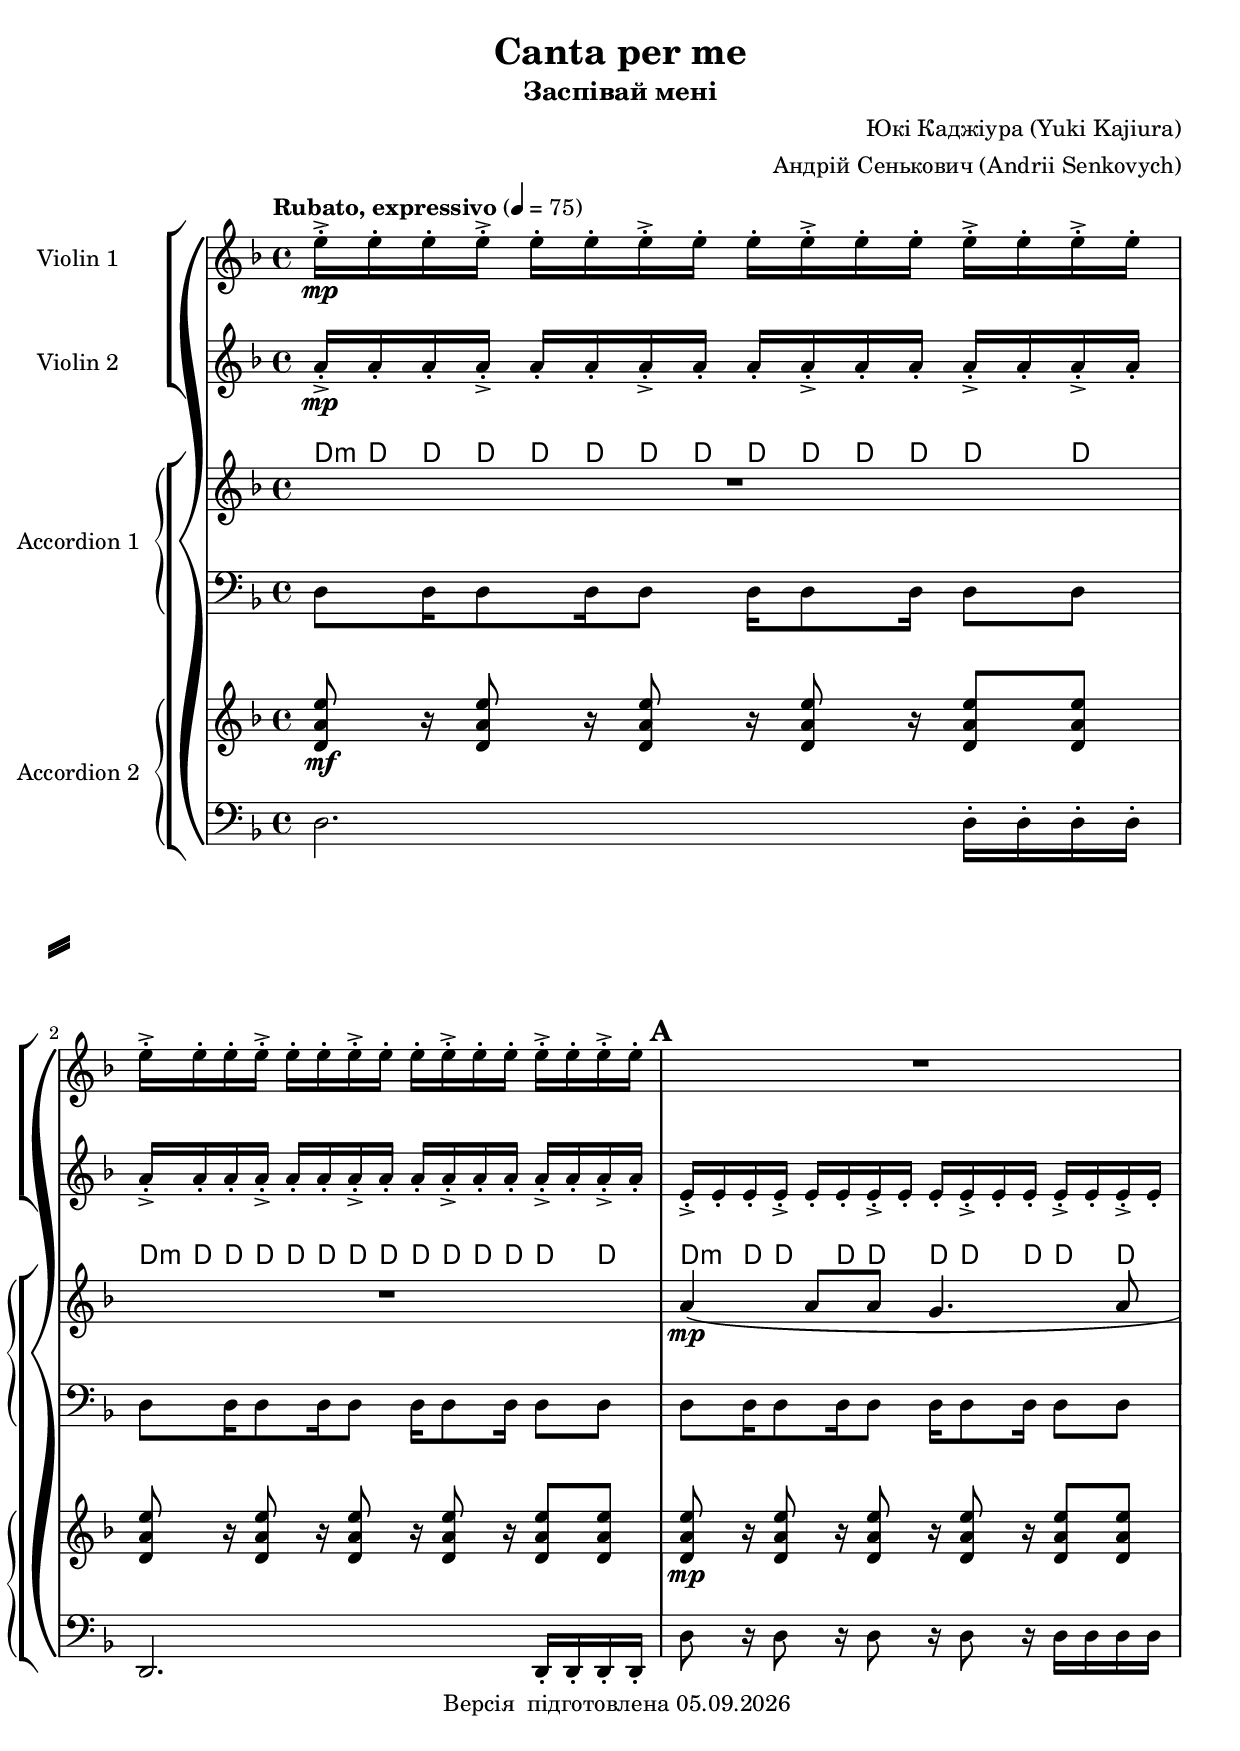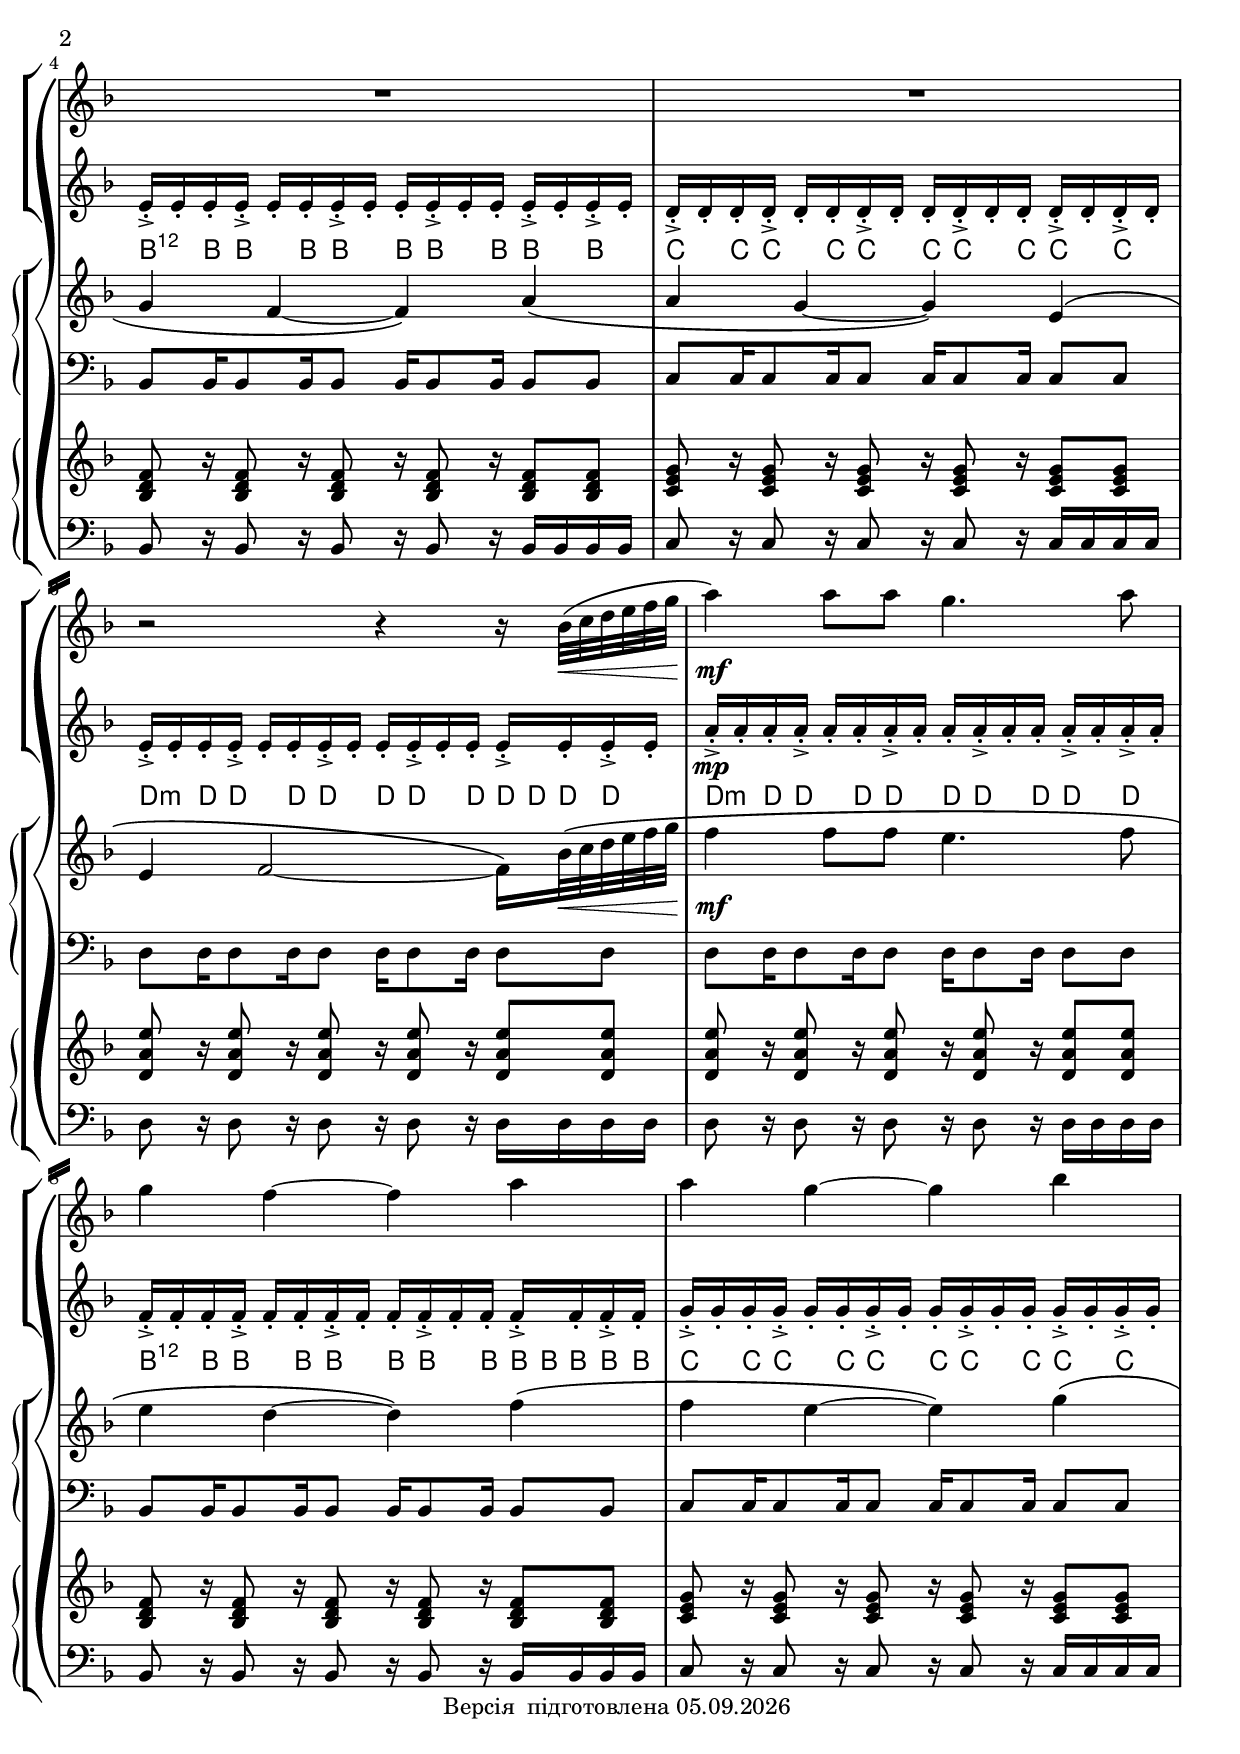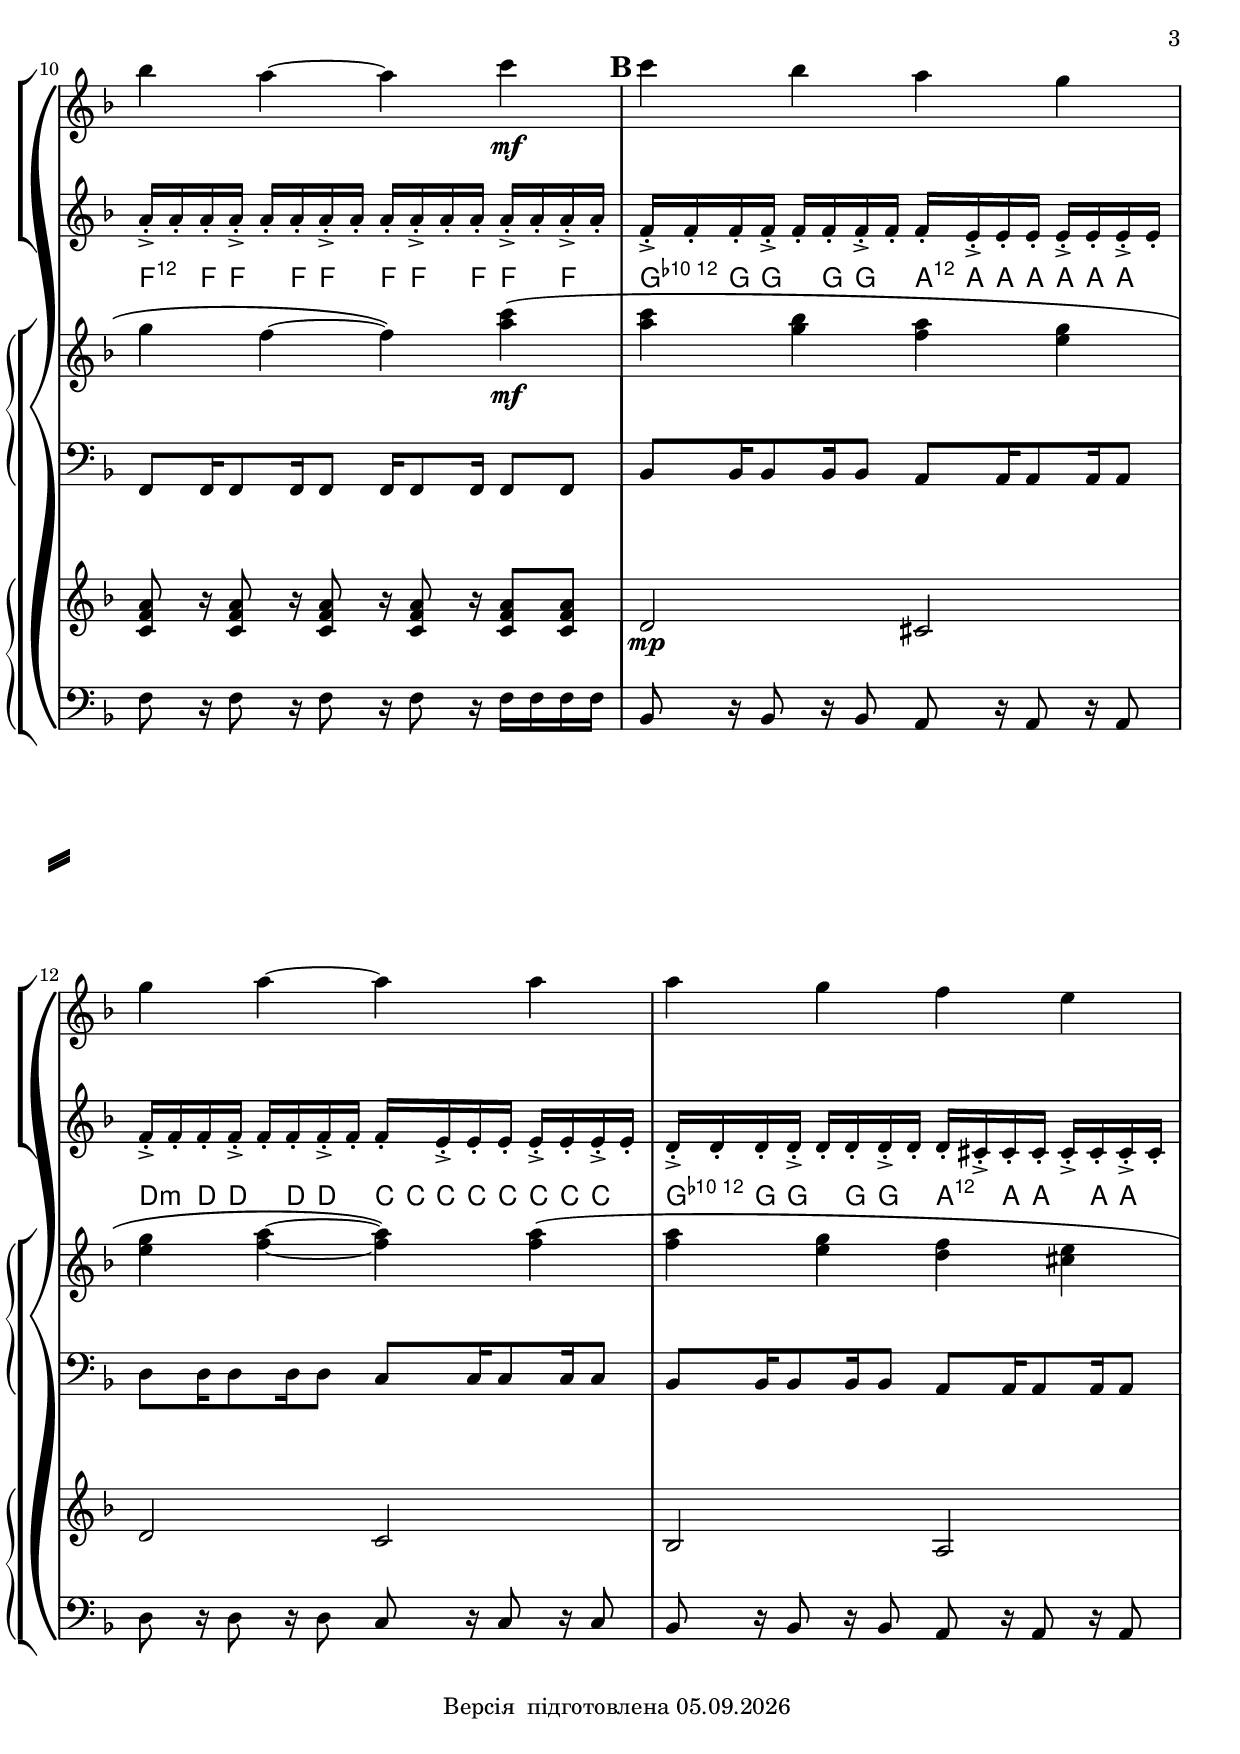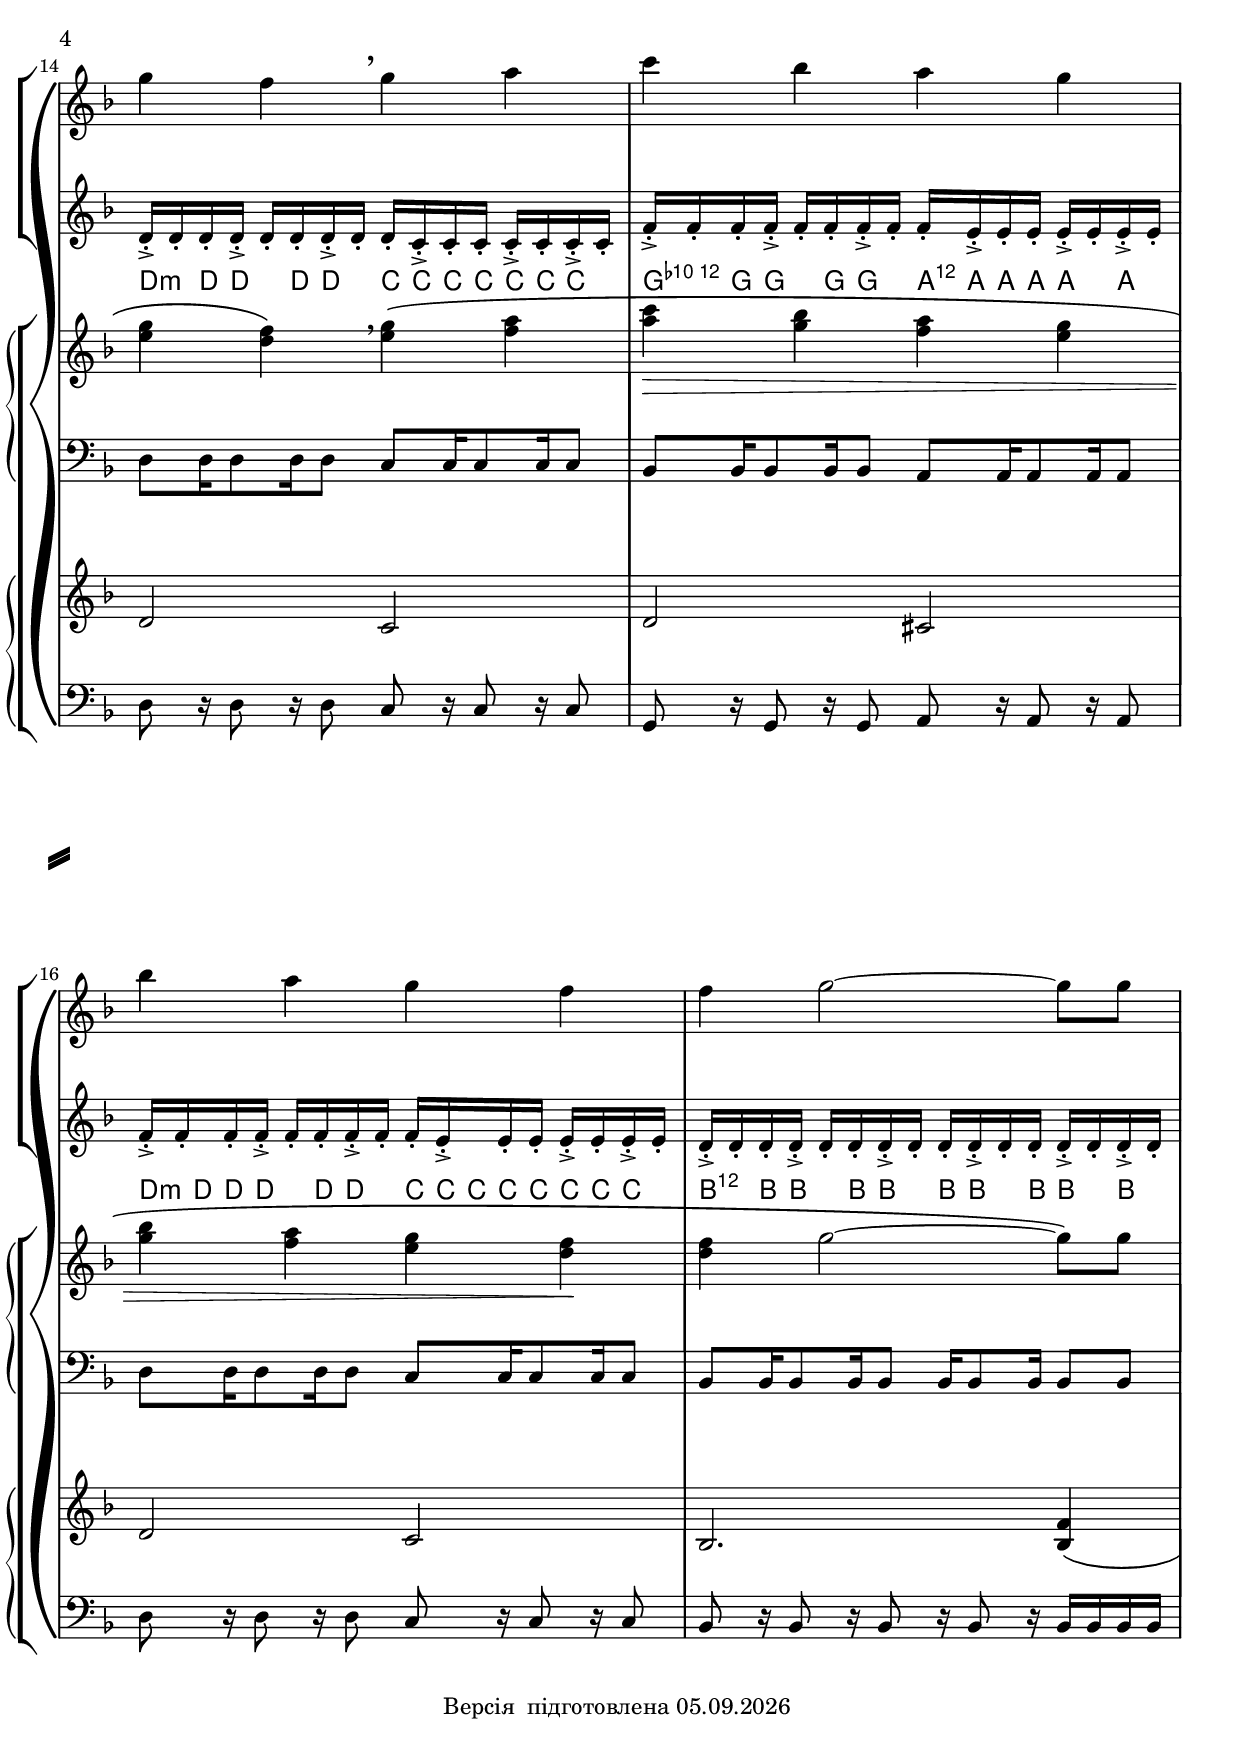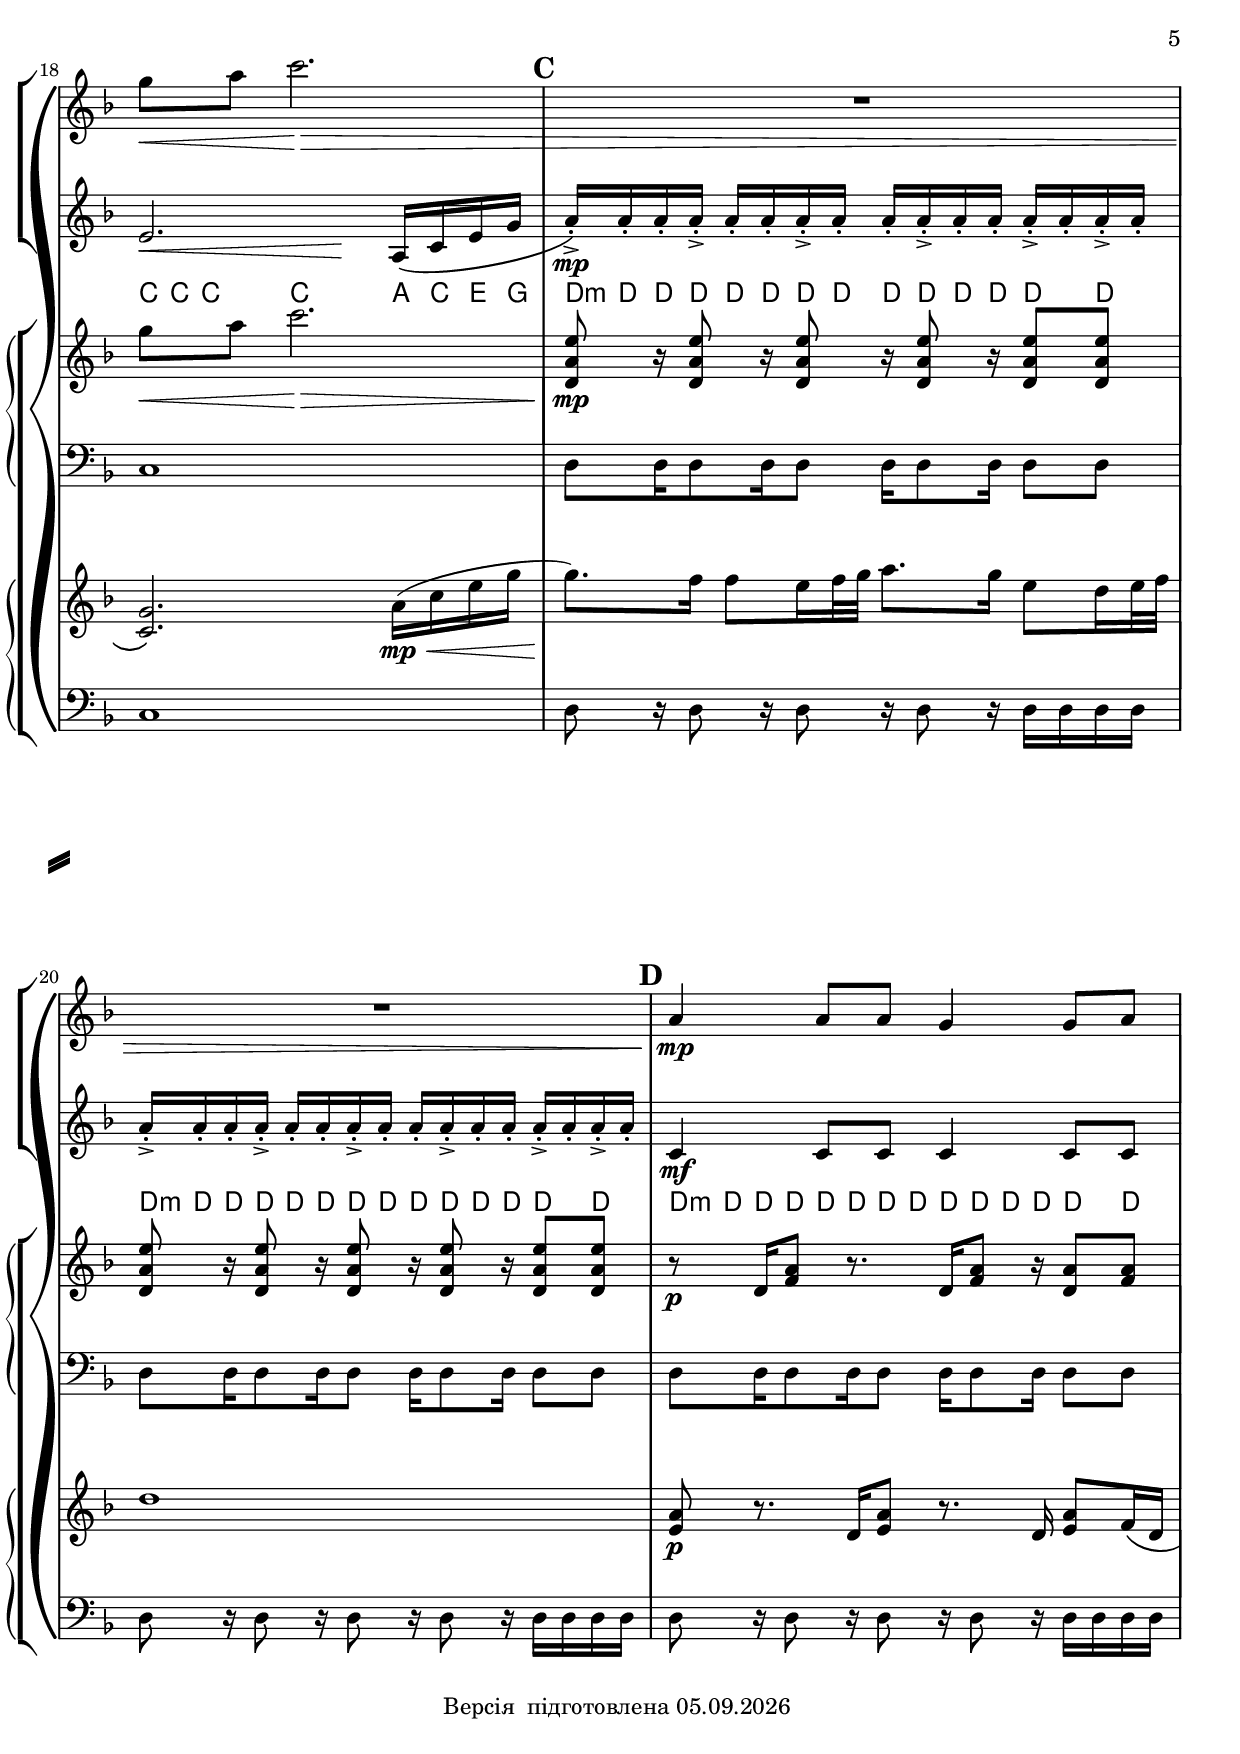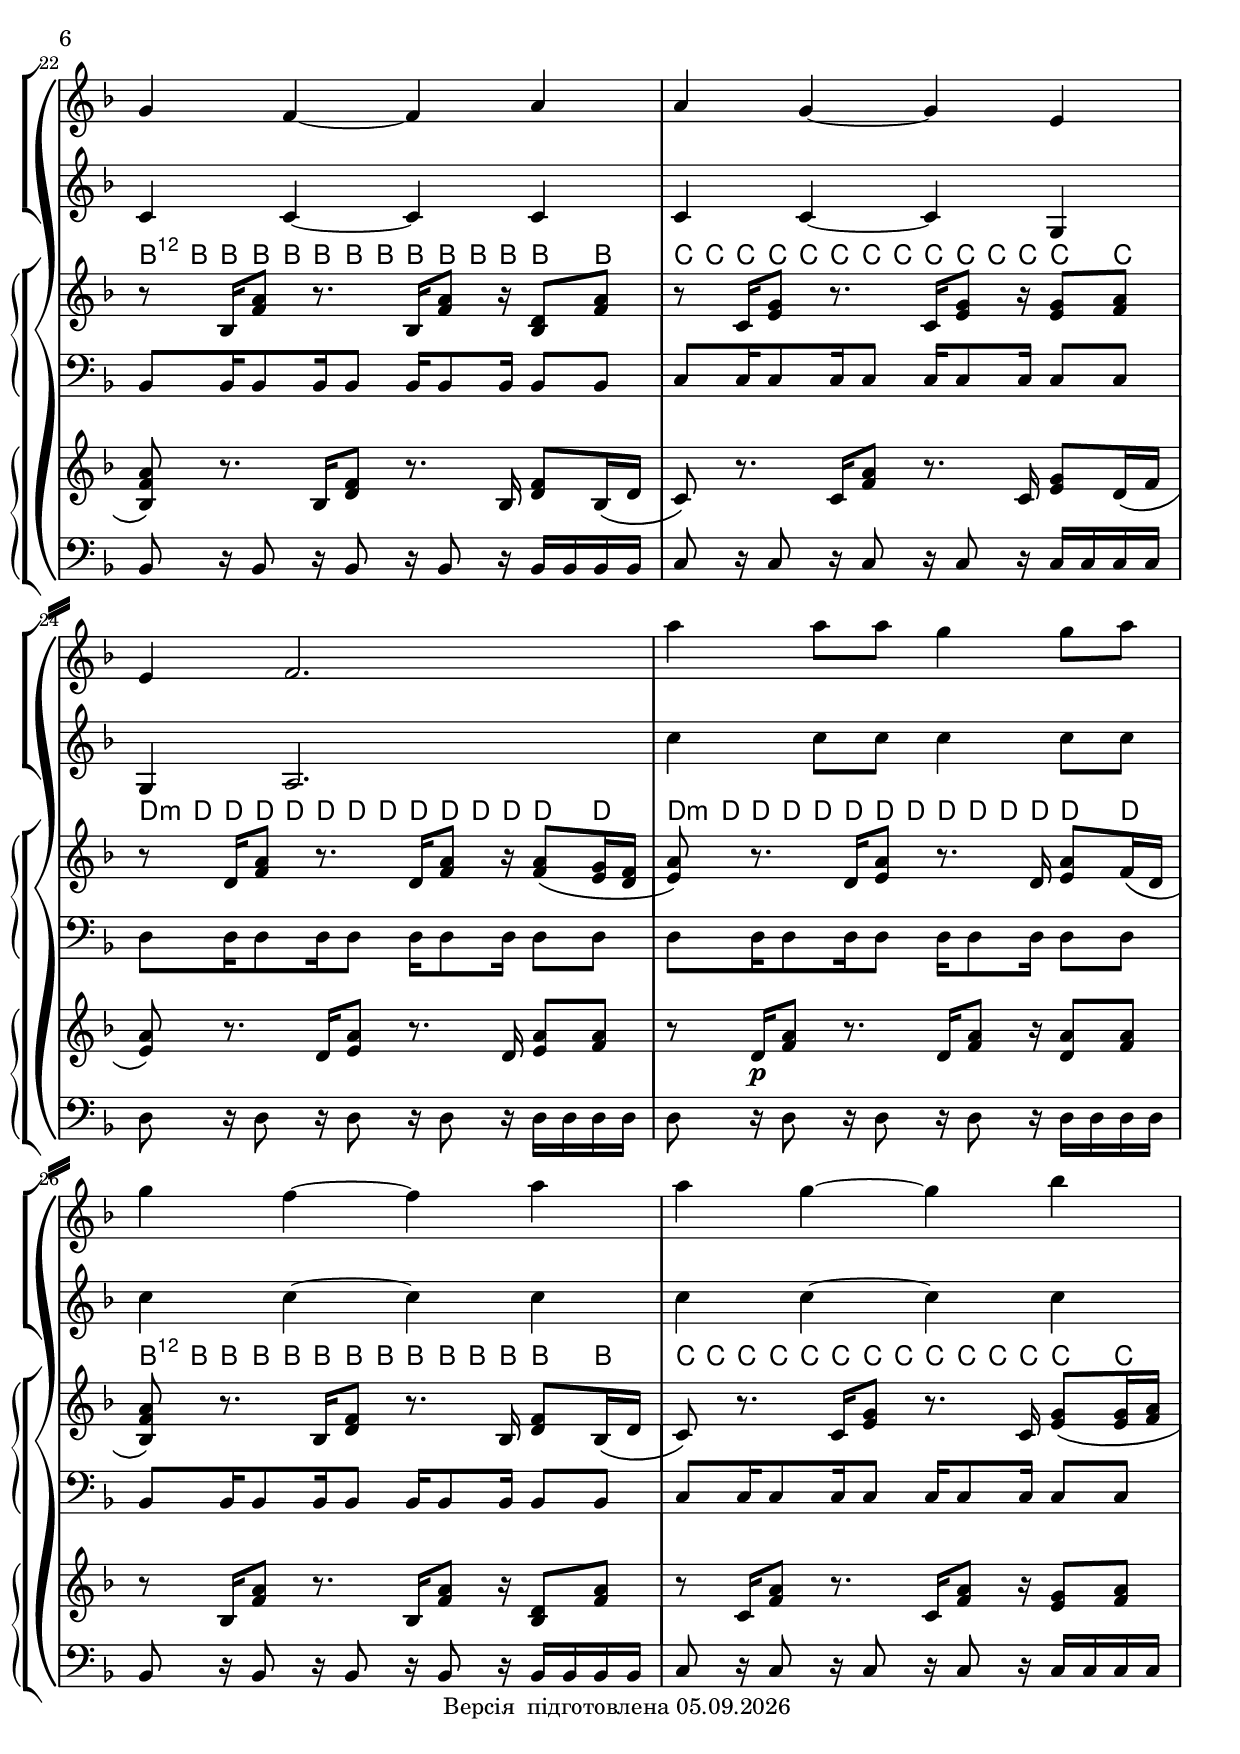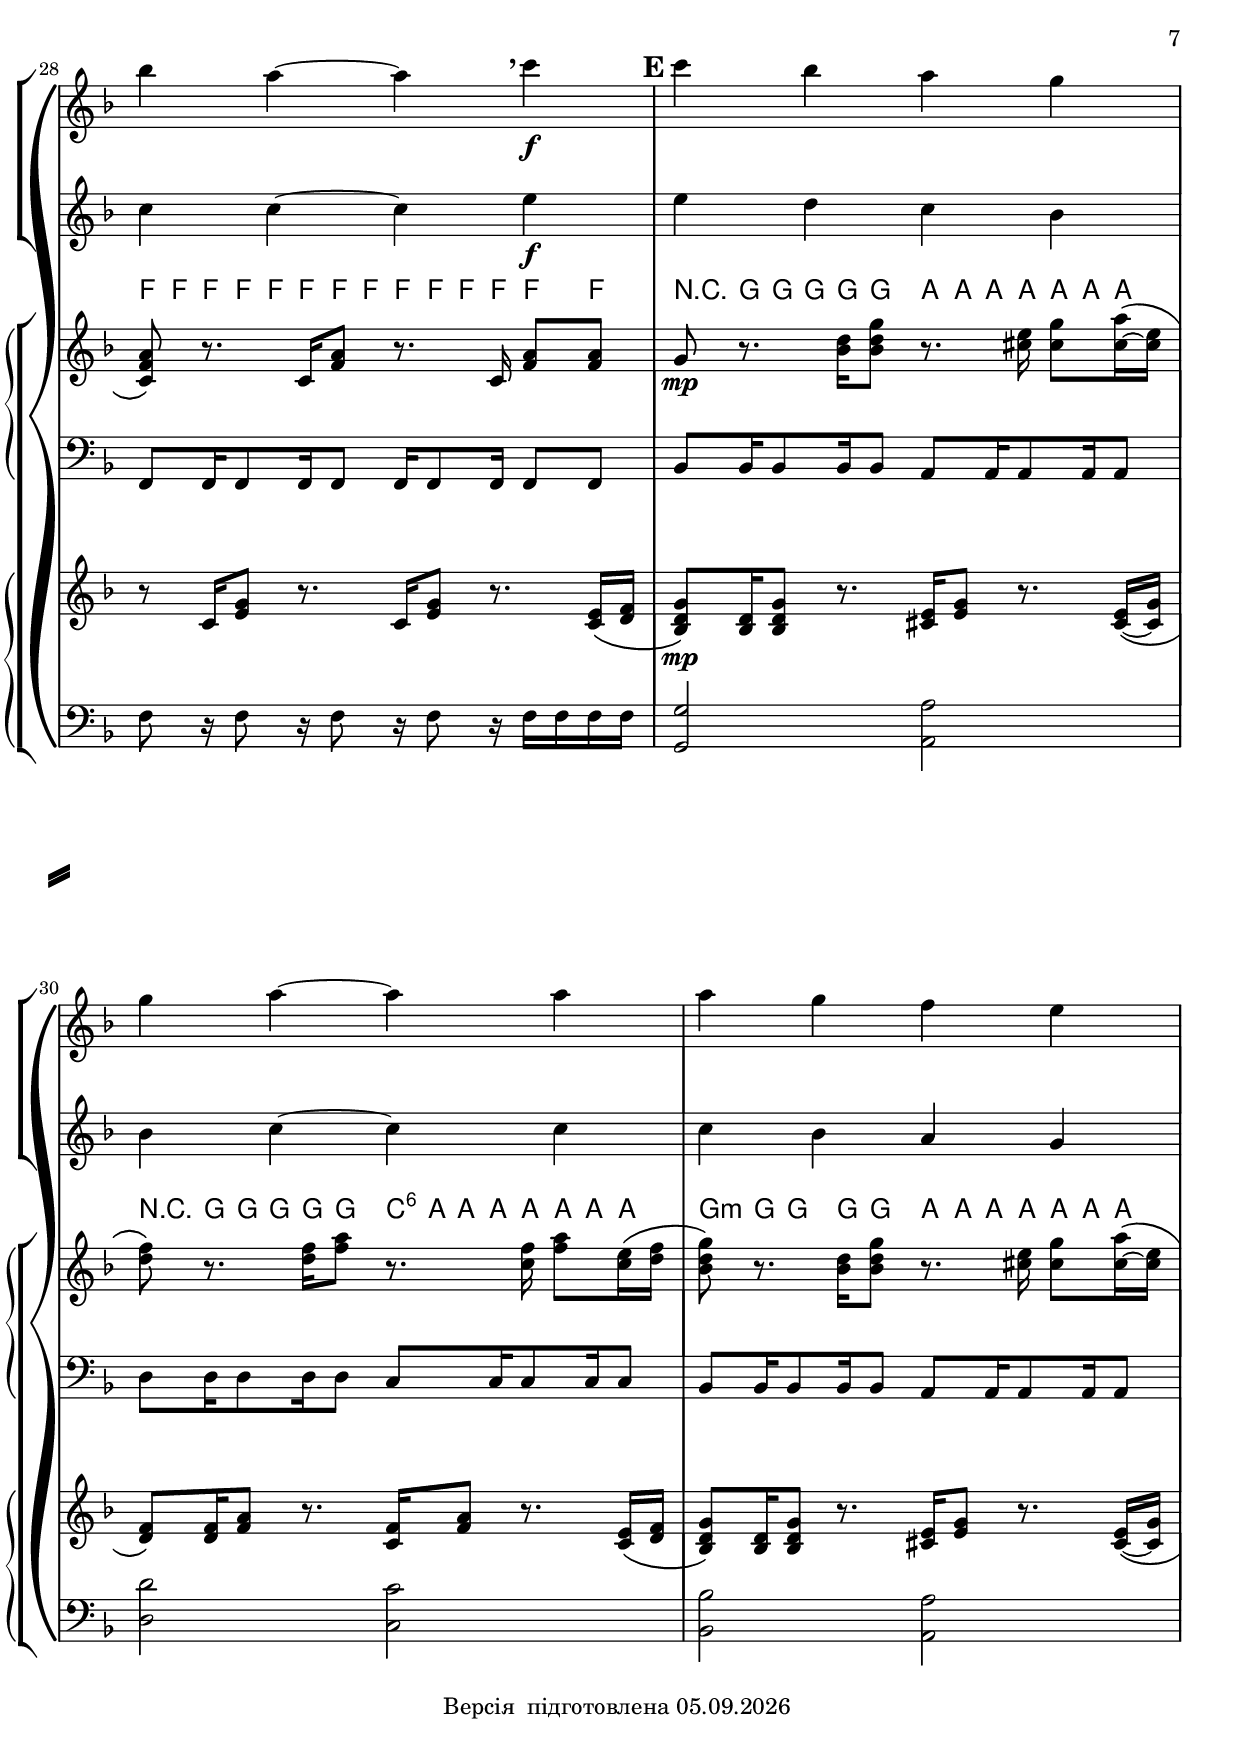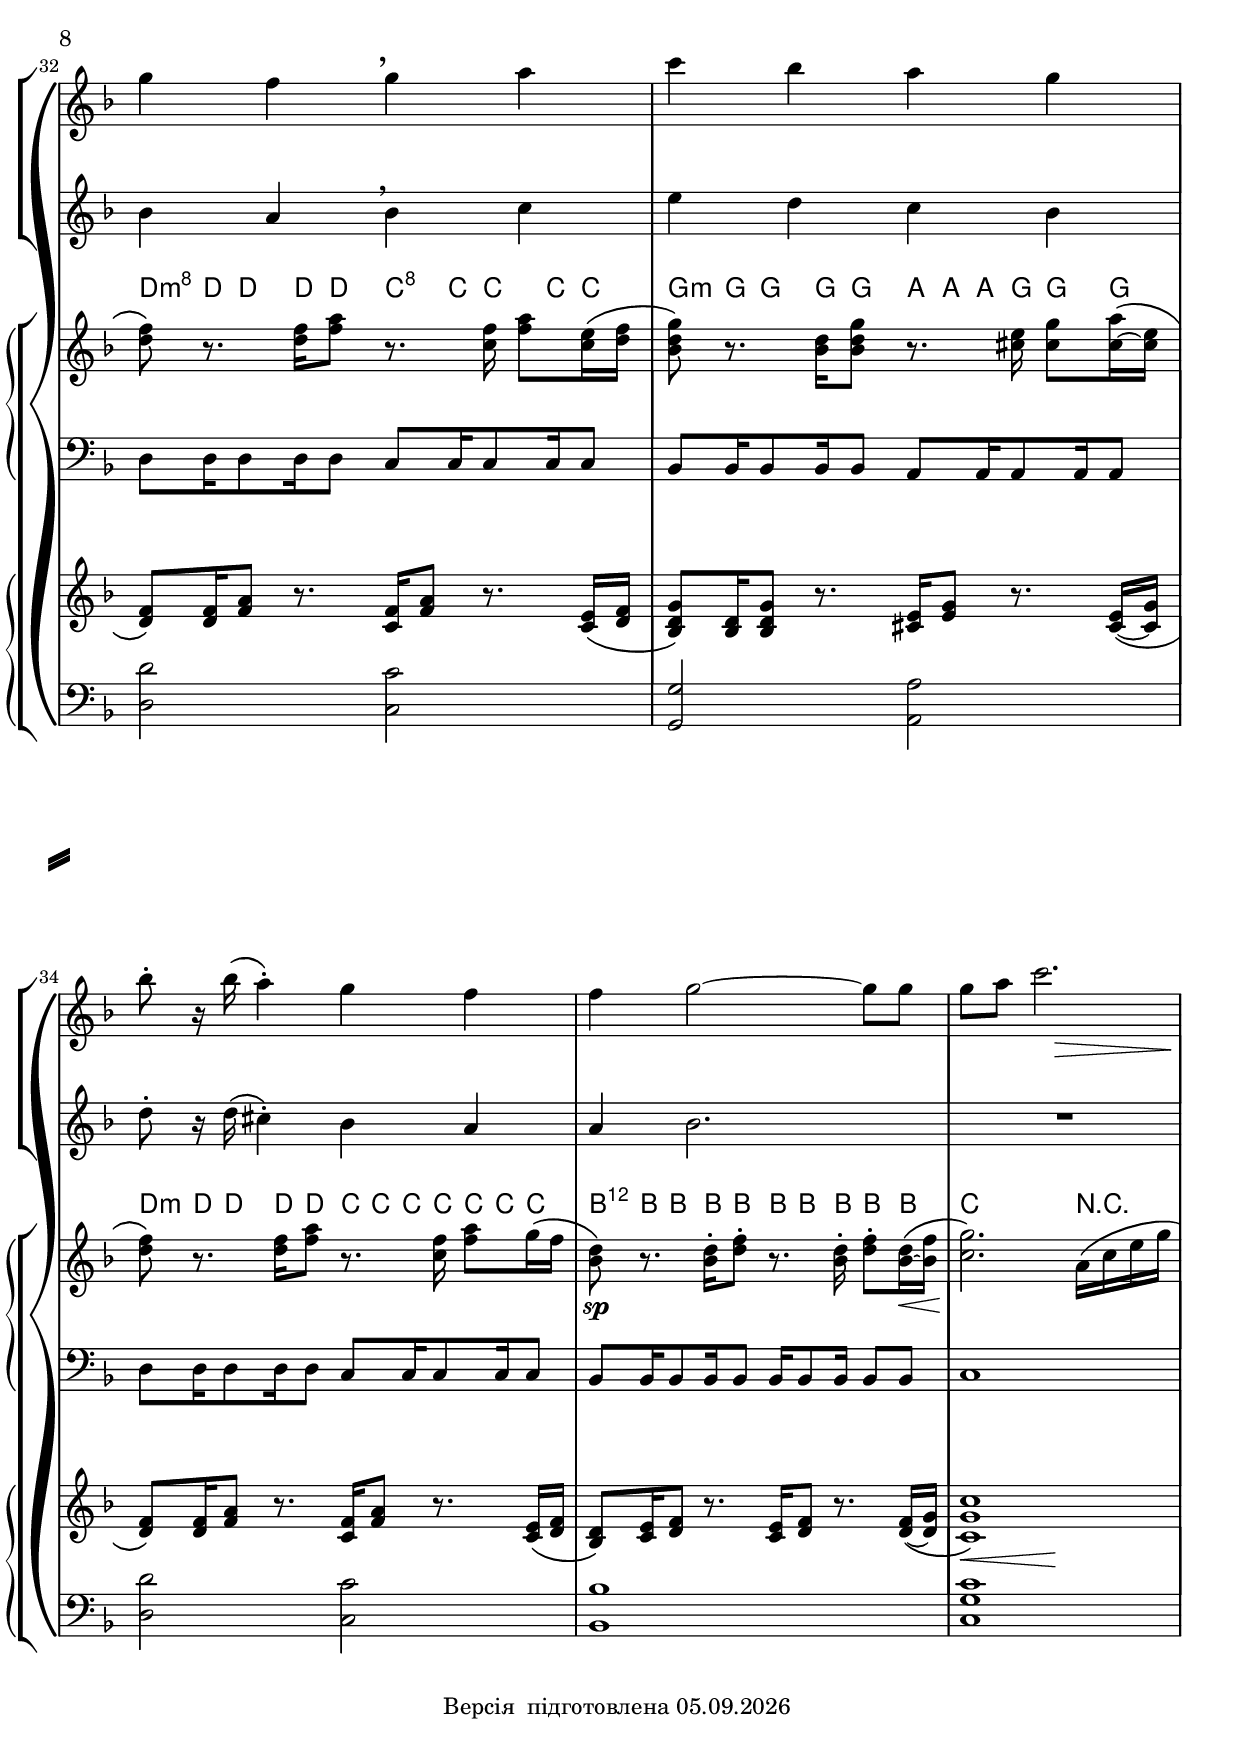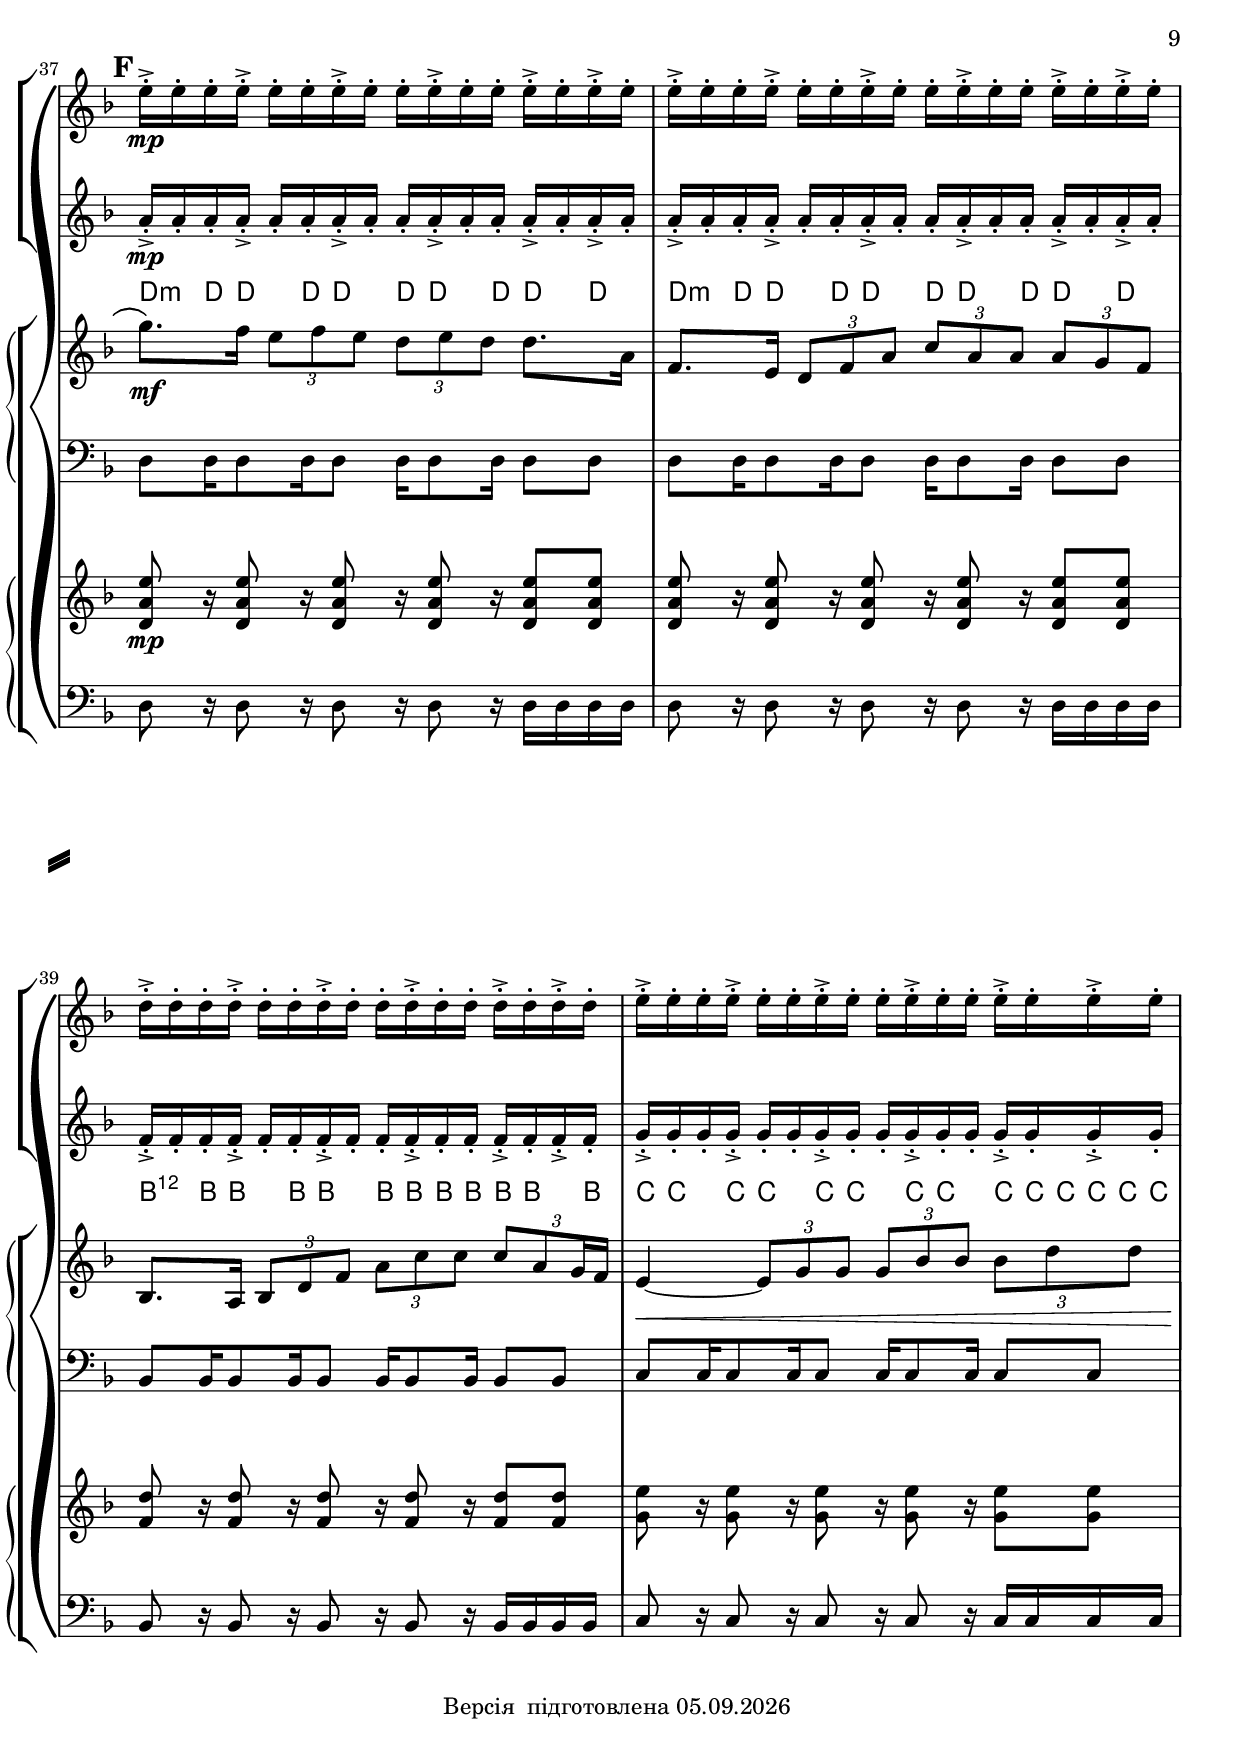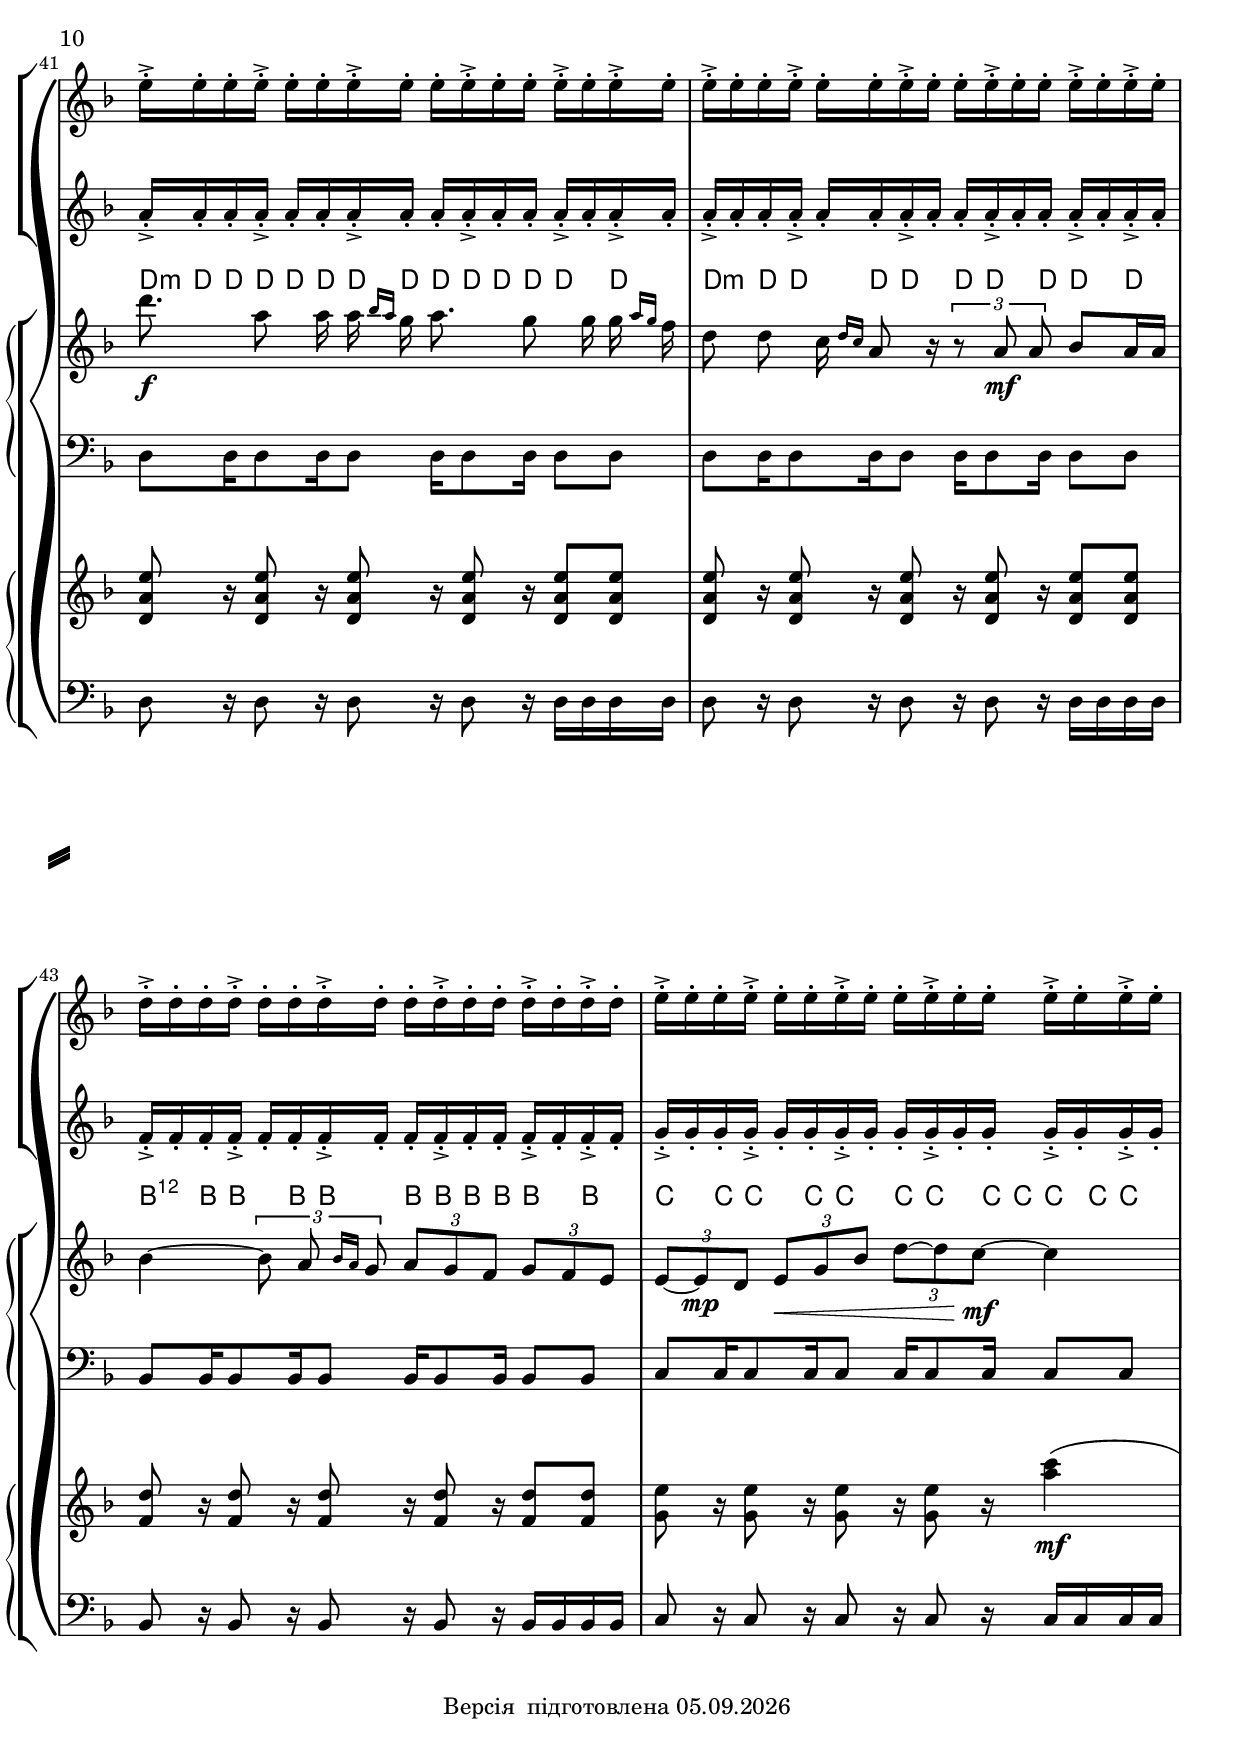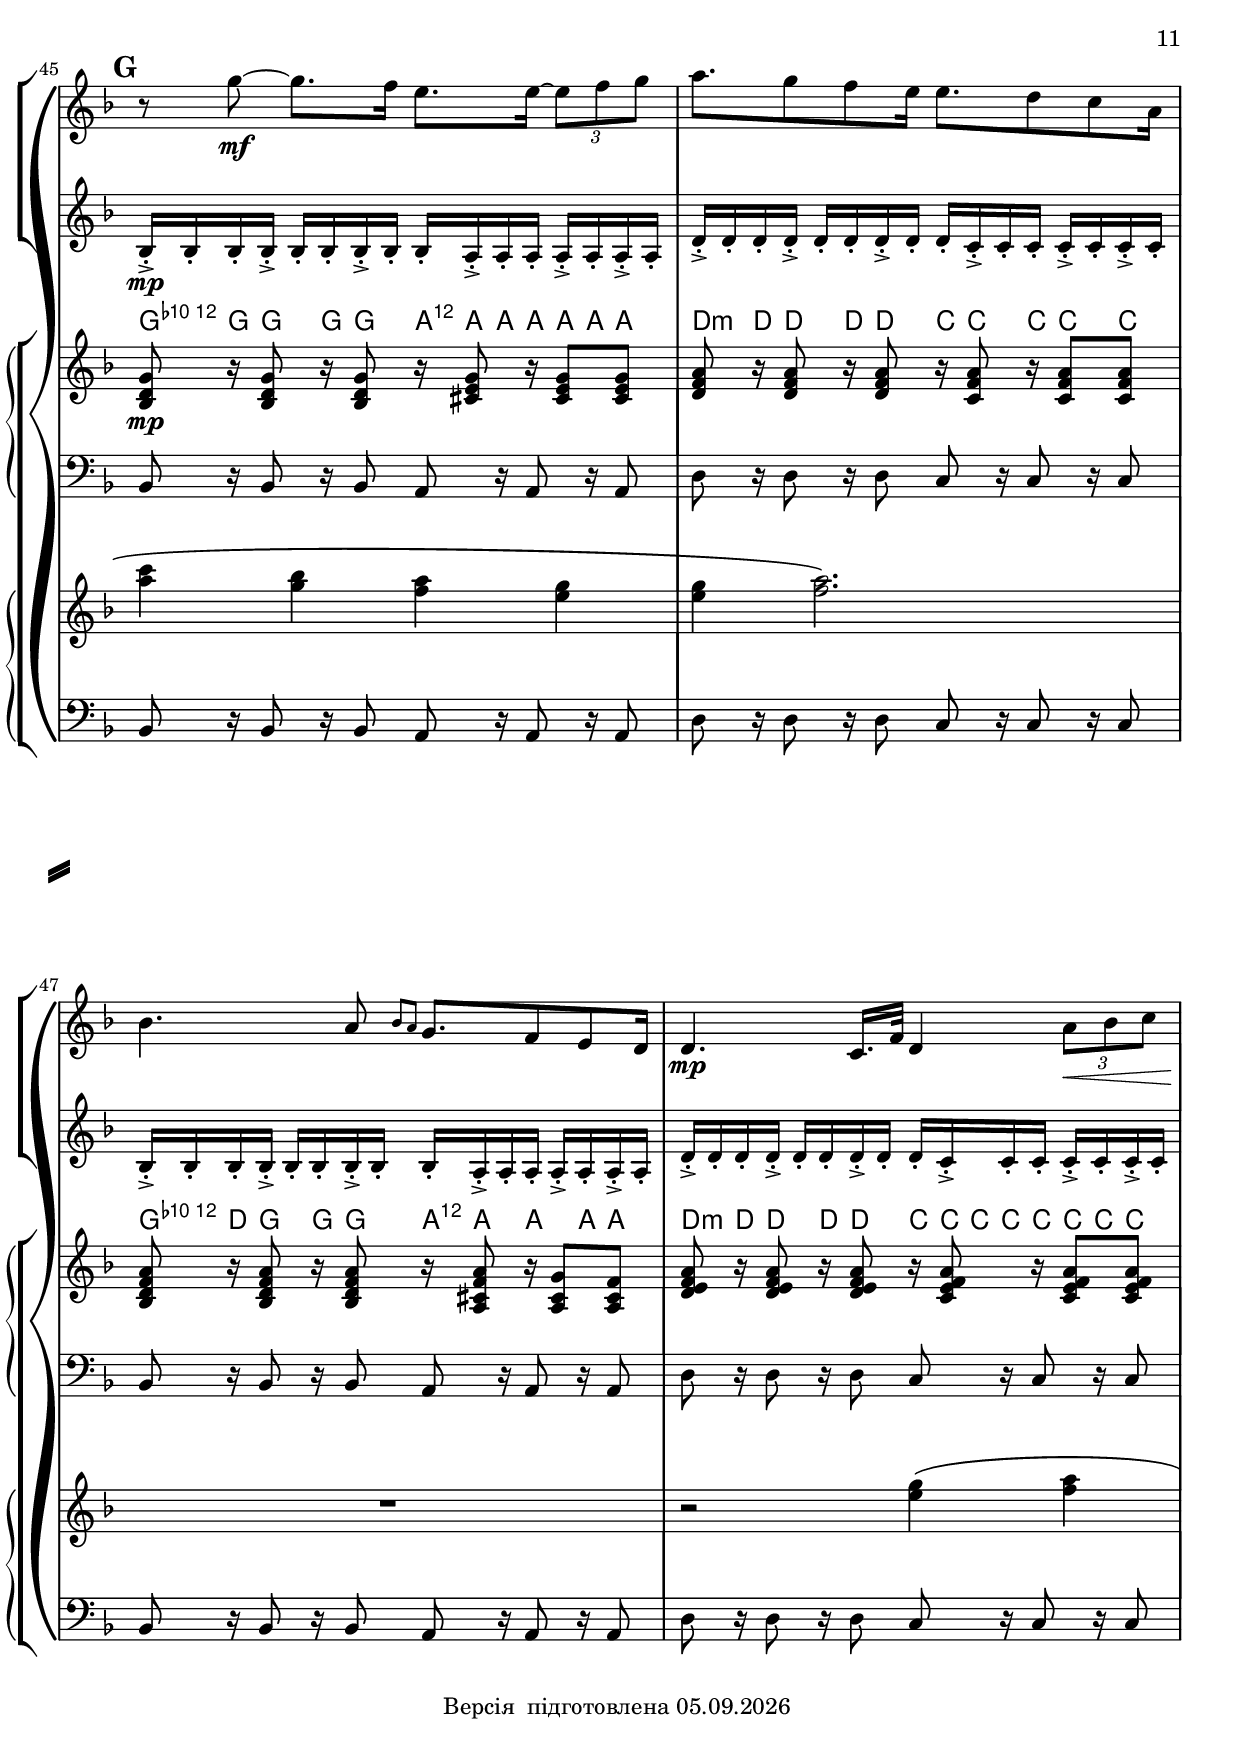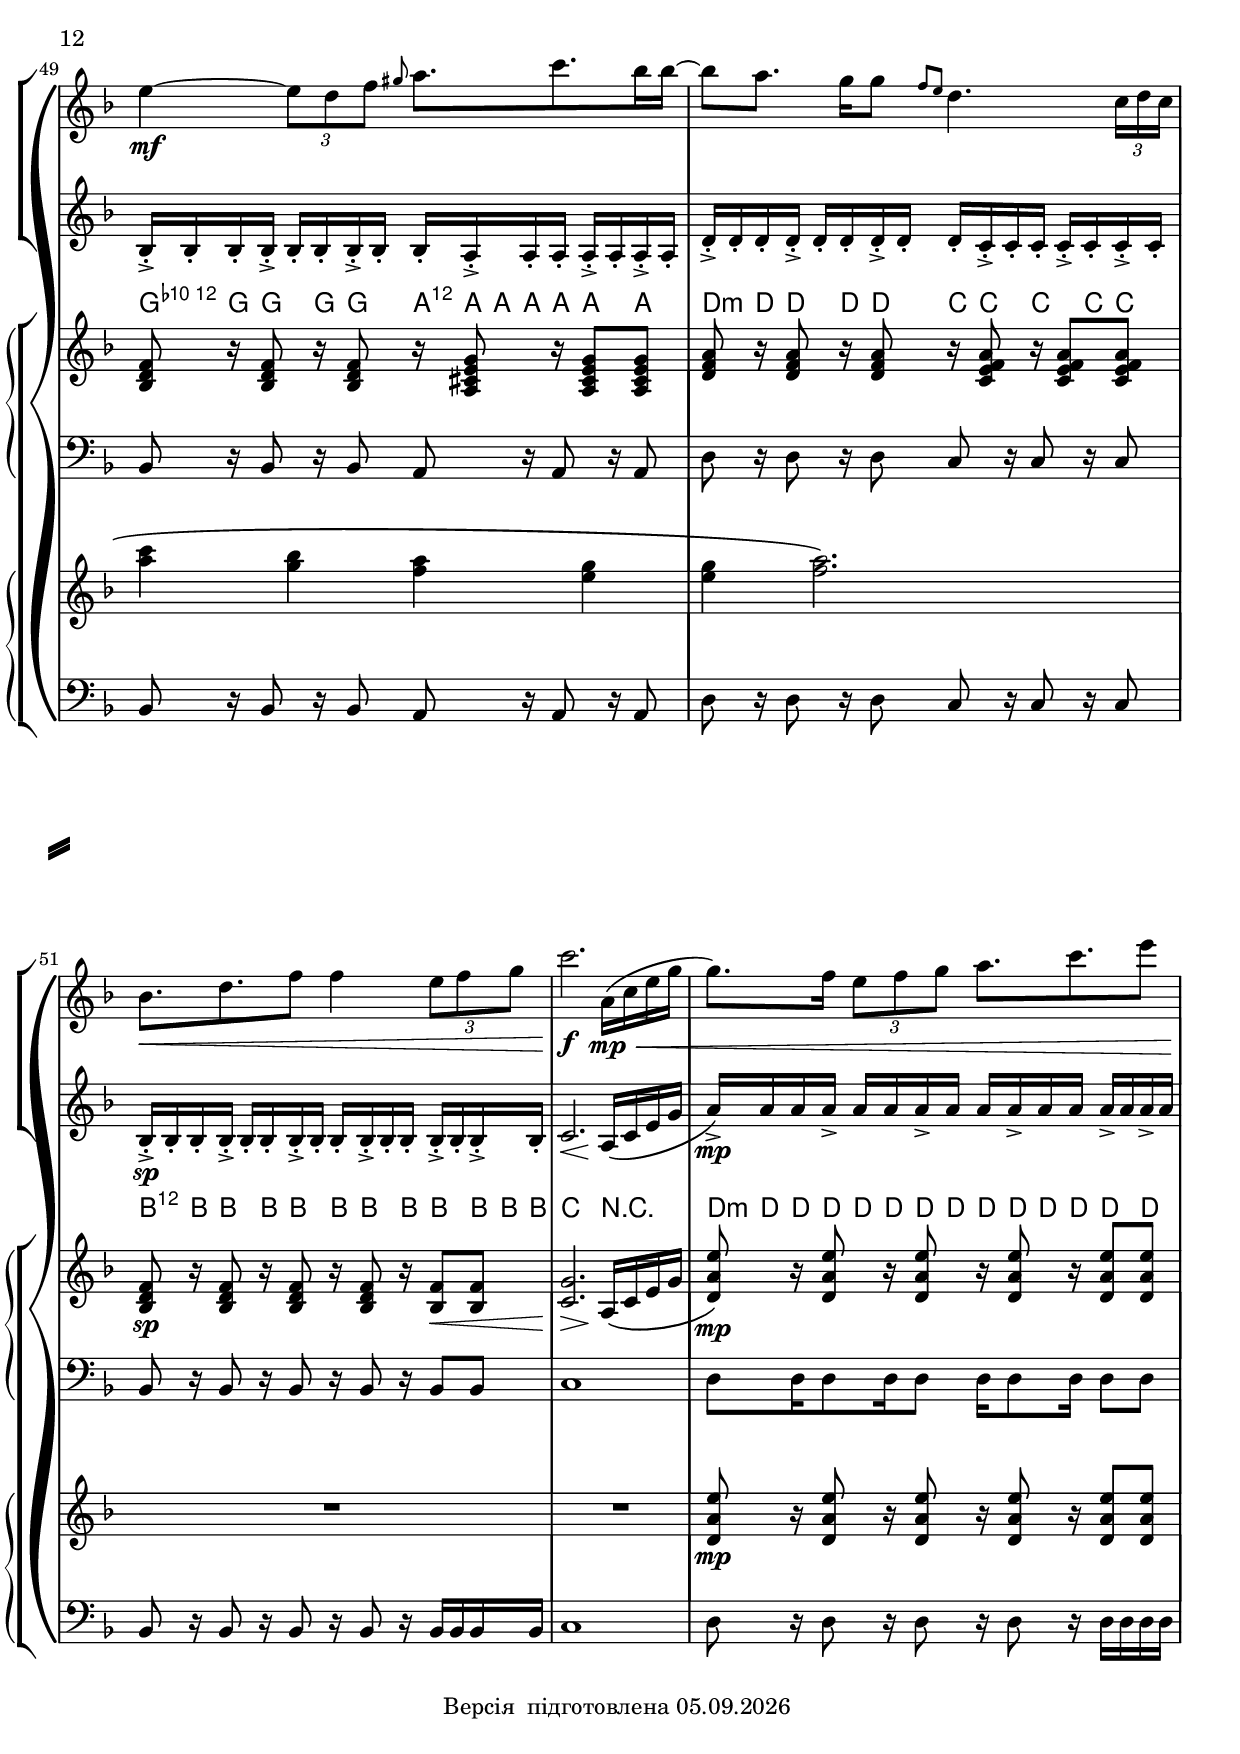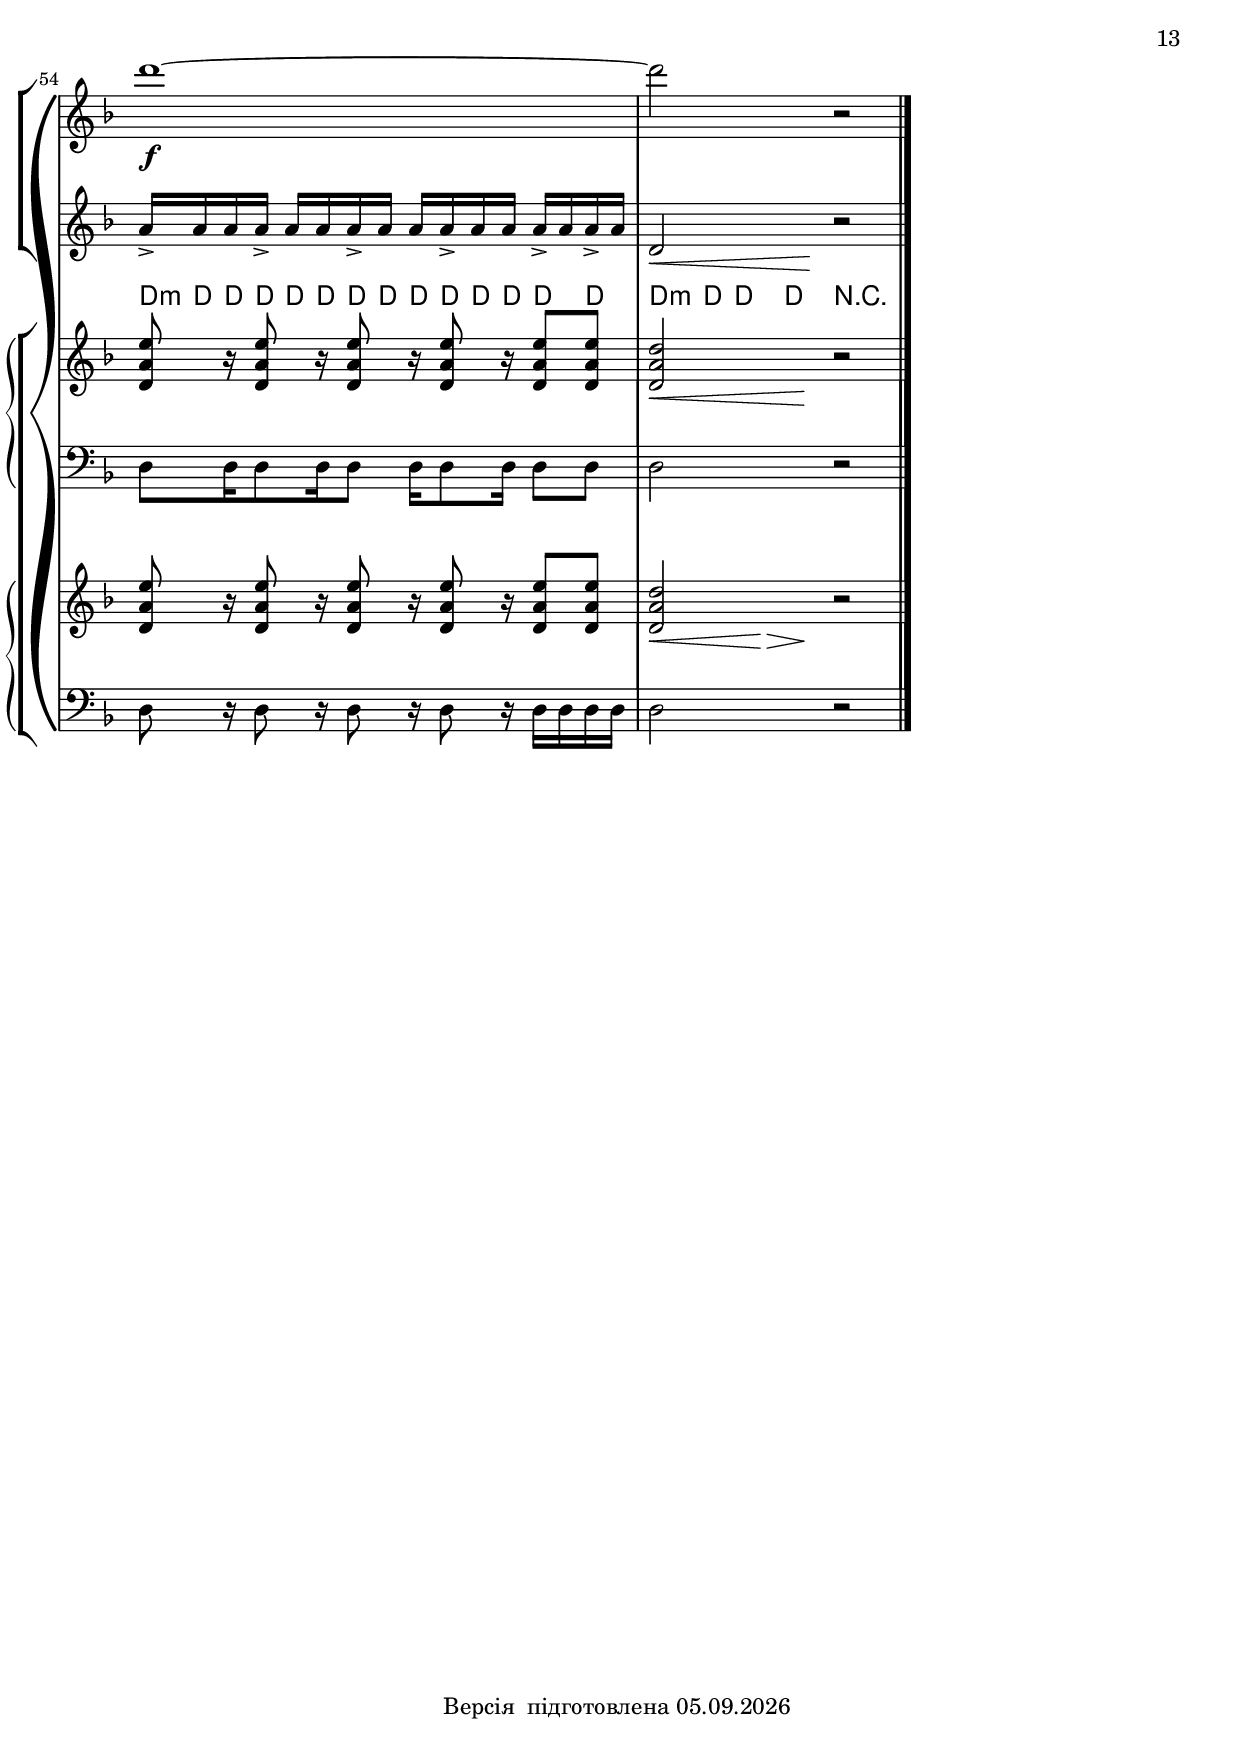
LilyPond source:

\include "src/header.ly"

%#(set-global-staff-size 15)

\include "src/settings.ly"

discant = \markup {
  \musicglyph #"accordion.accDiscant"
}
dot = \markup {
  \musicglyph #"accordion.accDot"
}

\layout { ragged-right = ##t }

% 16 voets register
accBasson = ^\markup {
  \combine
  \discant
  \raise #0.5 \dot
}

% een korig 8 en 16 voets register
accBandon = ^\markup {
  \combine
  \discant
  \combine
  \raise #0.5 \dot
  \raise #1.5 \dot
}

accVCello = ^\markup {
  \combine
  \discant
  \combine
  \raise #0.5 \dot
  \combine
  \raise #1.5 \dot
  \translate #'(1 . 0) \raise #1.5 \dot
}

% 4-8-16 voets register
accHarmon = ^\markup {
  \combine
  \discant
  \combine
  \raise #0.5 \dot
  \combine
  \raise #1.5 \dot
  \raise #2.5 \dot
}

accTrombon = ^\markup {
  \combine
  \discant
  \combine
  \raise #0.5 \dot
  \combine
  \raise #1.5 \dot
  \combine
  \translate #'(1 . 0) \raise #1.5 \dot
  \translate #'(-1 . 0) \raise #1.5 \dot
}

% eenkorig 4 en 16 voets register
accOrgan = ^\markup {
  \combine
  \discant
  \combine
  \raise #0.5 \dot
  \raise #2.5 \dot
}

accMaster = ^\markup {
  \combine
  \discant
  \combine
  \raise #0.5 \dot
  \combine
  \raise #1.5 \dot
  \combine
  \translate #'(1 . 0) \raise #1.5 \dot
  \combine
  \translate #'(-1 . 0) \raise #1.5 \dot
  \raise #2.5 \dot
}

accAccord = ^\markup {
  \combine
  \discant
  \combine
  \raise #1.5 \dot
  \combine
  \translate #'(1 . 0) \raise #1.5 \dot
  \combine
  \translate #'(-1 . 0) \raise #1.5 \dot
  \raise #2.5 \dot
}

accMusette = ^\markup {
  \combine
  \discant
  \combine
  \raise #1.5 \dot
  \combine
  \translate #'(1 . 0) \raise #1.5 \dot
  \translate #'(-1 . 0) \raise #1.5 \dot
}

accCeleste = ^\markup {
  \combine
  \discant
  \combine
  \raise #1.5 \dot
  \translate #'(-1 . 0) \raise #1.5 \dot
}

accOboe = ^\markup {
  \combine
  \discant
  \combine
  \raise #1.5 \dot
  \raise #2.5 \dot
}

accClarin = ^\markup {
  \combine
  \discant
  \raise #1.5 \dot
}

accPiccolo = ^\markup {
  \combine
  \discant 
  \raise #2.5 \dot
}

accViolin = ^\markup {
  \combine
  \discant
  \combine
  \raise #1.5 \dot
  \combine
  \translate #'(1 . 0) \raise #1.5 \dot
  \raise #2.5 \dot
}


accordionOneSolo = \relative a' {
  \defaultTempo
  \defaultKey
  \defaultTime
  R2*4

  \mark \default

  a4\accViolin\mp\( a8 a g4. a8
  g4 f~f\) a\(
  a g~g\) e\(
  e f2~f16\) b32\(\< c d e f g

  f4\mf\! f8 f e4. f8
  e4 d~d\) f\(
  f e~e\) g\(
  g f4~f4\) <a c>4\mf\(

  \mark \default

  <a c>4 <g b>4 <f a>4 <e g>4
  <e g>4 <f a>4~<f a>4\) <f a>4\(
  <f a>4 <e g>4 <d f>4 <cis e>4
  <e g>4 <d f>4\) \breathe <e g>4\( <f a>4

  <a c>4\> <g b>4 <f a>4 <e g>4
  <g b>4 <f a>4 <e g>4 <d f>4\!
  <d f>4 g2~g8\) g
  g\< a c2.\!\>

  \mark \default

  <d,, a' e'>8\accClarin\mp\! r16 <d a' e'>8 r16 <d a' e'>8 r16 <d a' e'>8 r16 <d a' e'>8 <d a' e'>8
  <d  a' e'>8 r16 <d a' e'>8 r16 <d a' e'>8 r16 <d a' e'>8 r16 <d a' e'>8 <d a' e'>8

  \mark \default

  r8\p\accViolin d16 <f a>8  r8. d16  <f a>8  r16 <d a'>8 <f a>8
  r8 b,16 <f' a>8 r8. b,16 <f' a>8 r16 <b, d>8 <f' a>8
  r8 c16  <e g>8  r8. c16  <e g>8  r16 <e g>8  <f a>8
  r8 d16  <f a>8  r8. d16  <f a>8  r16 <f a>8\( <e g>16 <d f>16

  <e a>8\)    r8. d16 <e a>8 r8. d16 <e a>8 f16\(  d
  <b f' a>8\) r8. b16 <d f>8 r8. b16 <d f>8 b16\( d
  c8\)        r8. c16 <e g>8 r8. c16 <e g>8\( <e g>16 <f a>16
  <c f a>8\)  r8. c16 <f a>8 r8. c16 <f a>8 <f a>8

  \mark \default

  g8\mp r8. <b d>16 <b d g>8 r8. <cis e>16 <cis g'>8 <cis a'>16~\(<cis e>16
  <d f>8\) r8. <d f>16 <f a>8 r8. <c f>16 <f a>8 <c e>16\( <d f>16
  <b d g>8\) r8. <b d>16 <b d g>8 r8. <cis e>16 <cis g'>8 <cis a'>16~\(<cis e>16
  <d f>8\) r8. <d f>16 <f a>8 r8. <c f>16 <f a>8 <c e>16\( <d f>16

  <b d g>8\) r8. <b d>16 <b d g>8 r8. <cis e>16 <cis g'>8 <cis a'>16~\(<cis e>16
  <d f>8\) r8. <d f>16 <f a>8 r8. <c f>16 <f a>8 g16\( f16
  <b, d>8\)\sp r8. <b d>16-. <d f>8-. r8. <b d>16-. <d f>8-. <b d>16\(~\< <b f'>16
  <c g'>2.\)\! a16\( c e g

  \mark \default

  g8.\mf\) f16 \times 2/3 {e8 f e} \times 2/3 {d e d} d8. a16
  f8. e16 \times 2/3 {d8 f a} \times 2/3 {c a a} \times 2/3 {a g f}
  b,8. a16 \times 2/3 {b8 d f} \times 2/3 {a c c} \times 2/3 {c a g16 f}
  e4~\< \times 2/3 {e8 g g} \times 2/3 {g b b} \times 2/3 {b d d}

  \autoBeamOff
  d'8.\f\! a8 a16 a \grace { b16[ a16]} g a8. g8 g16 g \grace { a16[ g16]} f
  d8 d8 c16 \grace { d16[ c16] } a8 r16 \times 2/3 {r8 a\mf a} b8[ a16 a]
  b4~ \times 2/3 {b8 a \grace { b16[ a16] } g8} \times 2/3 {a[ g f]} \times 2/3 {g[ f e]}
  \autoBeamOn
  \times 2/3 {e8~ e\mp d} \times 2/3 {e\< g b } \times 2/3 {d~ d c~\mf\!} c4


  \mark \default

  <b, d g>8\mp r16 <b d g>8 r16 <b d g>8 r16 <cis e g>8 r16 <cis e g>8 <cis e g>8
  \repeat unfold 3 {<d f a>8 r16} <c f a>8 r16 <c f a>8 <c f a>8
  \repeat unfold 3 {<b d f a>8 r16} <a cis f a>8 r16 <a cis g'>8 <a cis f>8
  \repeat unfold 3 {<d e f a>8 r16} <c e f a>8 r16 <c e f a>8 <c e f a>8

  \repeat unfold 3 {<b d f>8 r16} <a cis e g>8 r16 <a cis e g>8 <a cis e g>8
  \repeat unfold 3 {<d f a>8 r16} <c e f a>8 r16 <c e f a>8 <c e f a>8
  <b d f>8\sp r16 \repeat unfold 3 {<b d f>8 r16} <b f'>8\< <b f'>8
  << { <c g'>2. a16\( c e g } { s2\!\> s4\! s4 } >>

  <d  a' e'>8\mp\) r16 <d a' e'>8 r16 <d a' e'>8 r16 <d a' e'>8 r16 <d a' e'>8 <d a' e'>8
  <d  a' e'>8 r16 <d a' e'>8 r16 <d a' e'>8 r16 <d a' e'>8 r16 <d a' e'>8 <d a' e'>8
  << { <d  a' d>2 r2 } { s4\< s4\! s2 } >>
  \bar "|."
}

accordionOneBass = \relative c {
  \defaultTempo
  \defaultKey
  \defaultTime
  \clef bass

  d8 d16 d8 d16 d8 d16 d8 d16 d8 d8
  d8 d16 d8 d16 d8 d16 d8 d16 d8 d8

  d8 d16 d8 d16 d8 d16 d8 d16 d8 d8
  b8 b16 b8 b16 b8 b16 b8 b16 b8 b8
  c8 c16 c8 c16 c8 c16 c8 c16 c8 c8
  d8 d16 d8 d16 d8 d16 d8 d16 d8 d8

  d8 d16 d8 d16 d8 d16 d8 d16 d8 d8
  b8 b16 b8 b16 b8 b16 b8 b16 b8 b8
  c8 c16 c8 c16 c8 c16 c8 c16 c8 c8
  f,8 f16 f8 f16 f8 f16 f8 f16 f8 f8


  b8 b16 b8 b16 b8 a8 a16 a8 a16 a8
  d8 d16 d8 d16 d8 c8 c16 c8 c16 c8
  b8 b16 b8 b16 b8 a8 a16 a8 a16 a8
  d8 d16 d8 d16 d8 c8 c16 c8 c16 c8

  b8 b16 b8 b16 b8 a8 a16 a8 a16 a8
  d8 d16 d8 d16 d8 c8 c16 c8 c16 c8
  b8 b16 b8 b16 b8 b16 b8 b16 b8 b8

  c1


  d8 d16 d8 d16 d8 d16 d8 d16 d8 d8
  d8 d16 d8 d16 d8 d16 d8 d16 d8 d8

  d8 d16 d8 d16 d8 d16 d8 d16 d8 d8
  b8 b16 b8 b16 b8 b16 b8 b16 b8 b8
  c8 c16 c8 c16 c8 c16 c8 c16 c8 c8
  d8 d16 d8 d16 d8 d16 d8 d16 d8 d8

  d8 d16 d8 d16 d8 d16 d8 d16 d8 d8
  b8 b16 b8 b16 b8 b16 b8 b16 b8 b8
  c8 c16 c8 c16 c8 c16 c8 c16 c8 c8
  f,8 f16 f8 f16 f8 f16 f8 f16 f8 f8

  b8 b16 b8 b16 b8 a8 a16 a8 a16 a8
  d8 d16 d8 d16 d8 c8 c16 c8 c16 c8
  b8 b16 b8 b16 b8 a8 a16 a8 a16 a8
  d8 d16 d8 d16 d8 c8 c16 c8 c16 c8

  b8 b16 b8 b16 b8 a8 a16 a8 a16 a8
  d8 d16 d8 d16 d8 c8 c16 c8 c16 c8
  b8 b16 b8 b16 b8 b16 b8 b16 b8 b8

  c1

  d8 d16 d8 d16 d8 d16 d8 d16 d8 d8
  d8 d16 d8 d16 d8 d16 d8 d16 d8 d8
  b8 b16 b8 b16 b8 b16 b8 b16 b8 b8
  c8 c16 c8 c16 c8 c16 c8 c16 c8 c8

  d8 d16 d8 d16 d8 d16 d8 d16 d8 d8
  d8 d16 d8 d16 d8 d16 d8 d16 d8 d8
  b8 b16 b8 b16 b8 b16 b8 b16 b8 b8
  c8 c16 c8 c16 c8 c16 c8 c16 c8 c8

  b8 r16 b8 r16 b8 a8 r16 a8 r16 a8
  d8 r16 d8 r16 d8 c8 r16 c8 r16 c8
  b8 r16 b8 r16 b8 a8 r16 a8 r16 a8
  d8 r16 d8 r16 d8 c8 r16 c8 r16 c8

  b8 r16 b8 r16 b8 a8 r16 a8 r16 a8
  d8 r16 d8 r16 d8 c8 r16 c8 r16 c8
  b8 r16 b8 r16 b8 r16 b8 r16 b8 b8
  c1

  d8 d16 d8 d16 d8 d16 d8 d16 d8 d8
  d8 d16 d8 d16 d8 d16 d8 d16 d8 d8

  d2 r2

  \bar "|."
}

accordionTwoSolo = \relative a' {
  \defaultTempo
  \defaultKey
  \defaultTime

  <d, a' e'>8\accViolin\mf r16 <d a' e'>8 r16 <d a' e'>8 r16 <d a' e'>8 r16 <d a' e'>8 <d a' e'>8
  <d a' e'>8 r16 <d a' e'>8 r16 <d a' e'>8 r16 <d a' e'>8 r16 <d a' e'>8 <d a' e'>8

  \mark \default

  <d a' e'>8\mp r16 <d a' e'>8 r16 <d a' e'>8 r16 <d a' e'>8 r16 <d a' e'>8 <d a' e'>8
  <b d f>8 r16 <b d f>8 r16 <b d f>8 r16 <b d f>8 r16 <b d f>8 <b d f>8
  <c e g>8 r16 <c e g>8 r16 <c e g>8 r16 <c e g>8 r16 <c e g>8 <c e g>8
  <d a' e'>8 r16 <d a' e'>8 r16 <d a' e'>8 r16 <d a' e'>8 r16 <d a' e'>8 <d a' e'>8

  <d a' e'>8 r16 <d a' e'>8 r16 <d a' e'>8 r16 <d a' e'>8 r16 <d a' e'>8 <d a' e'>8
  <b d f>8 r16 <b d f>8 r16 <b d f>8 r16 <b d f>8 r16 <b d f>8 <b d f>8
  <c e g>8 r16 <c e g>8 r16 <c e g>8 r16 <c e g>8 r16 <c e g>8 <c e g>8
  <c f a>8 r16 <c f a>8 r16 <c f a>8 r16 <c f a>8 r16 <c f a>8 <c f a>8

  \mark \default

  d2\mp cis
  d c
  b a
  d c

  d cis
  d c
  b2. <b f'>4\(
  <c g'>2.\) a'16\mp\<( c e g

  \mark \default

  g8.)\! f16 f8 e16 f32 g a8. g16 e8 d16 e32 f
  d1

  \mark \default

  <e, a>8\p   r8. d16 <e a>8 r8. d16 <e a>8 f16\(  d
  <b f' a>8\) r8. b16 <d f>8 r8. b16 <d f>8 b16\( d
  c8\)        r8. c16 <f a>8 r8. c16 <e g>8 d16\(  f
  <e a>8\)    r8. d16 <e a>8 r8. d16 <e a>8 <f a>8

  r8 d16\p <f a>8  r8. d16  <f a>8  r16 <d a'>8 <f a>8
  r8 b,16  <f' a>8 r8. b,16 <f' a>8 r16 <b, d>8 <f' a>8
  r8 c16   <f a>8  r8. c16  <f a>8  r16 <e g>8  <f a>8
  r8 c16   <e g>8  r8. c16  <e g>8  r8. <c e>16\( <d f>16

  \mark \default

  <b d g>8\mp\) <b d>16 <b d g>8 r8. <cis e>16 <e g>8 r8. <cis e>16~\( <cis g'>16
  <d f>8\) <d f>16 <f a>8 r8. <c f>16 <f a>8 r8. <c e>16\( <d f>16
  <b d g>8\) <b d>16 <b d g>8 r8. <cis e>16 <e g>8 r8. <cis e>16~\( <cis g'>16
  <d f>8\) <d f>16 <f a>8 r8. <c f>16 <f a>8 r8. <c e>16\( <d f>16

  <b d g>8\) <b d>16 <b d g>8 r8. <cis e>16 <e g>8 r8. <cis e>16~\( <cis g'>16
  <d f>8\) <d f>16 <f a>8 r8. <c f>16 <f a>8 r8. <c e>16\( <d f>16
  <b d>8\) <c e>16 <d f>8 r8. <c e>16 <d f>8 r8. <d f>16\(~ <d g>16

  << { <c g' c>1\) } { s2\< s4\!s4 } >>

  \mark \default

  <d a' e'>8\mp r16 <d a' e'>8 r16 <d a' e'>8 r16 <d a' e'>8 r16 <d a' e'>8 <d a' e'>8
  <d a' e'>8 r16 <d a' e'>8 r16 <d a' e'>8 r16 <d a' e'>8 r16 <d a' e'>8 <d a' e'>8
  <f d'>8 r16 <f d'>8 r16 <f d'>8 r16 <f d'>8 r16 <f d'>8 <f d'>8
  <g e'>8 r16 <g e'>8 r16 <g e'>8 r16 <g e'>8 r16 <g e'>8 <g e'>8

  <d a' e'>8 r16 <d a' e'>8 r16 <d a' e'>8 r16 <d a' e'>8 r16 <d a' e'>8 <d a' e'>8
  <d a' e'>8 r16 <d a' e'>8 r16 <d a' e'>8 r16 <d a' e'>8 r16 <d a' e'>8 <d a' e'>8
  <f d'>8 r16 <f d'>8 r16 <f d'>8 r16 <f d'>8 r16 <f d'>8 <f d'>8
  <g e'>8 r16 <g e'>8 r16 <g e'>8 r16 <g e'>8 r16 <a' c>4\mf\(

  \mark \default

  <a c>4 <g b>4 <f a>4 <e g>4
  <e g>4 <f a>2.\)
  R1
  r2 <e g>4\( <f a>4

  <a c>4 <g b>4 <f a>4 <e g>4
  <e g>4 <f a>2.\)
  R1*2

  <d, a' e'>8\mp r16 <d a' e'>8 r16 <d a' e'>8 r16 <d a' e'>8 r16 <d a' e'>8 <d a' e'>8
  <d a' e'>8 r16 <d a' e'>8 r16 <d a' e'>8 r16 <d a' e'>8 r16 <d a' e'>8 <d a' e'>8

  << { <d a' d>2 r2 } { s8.\< s16\> s2\! } >>
  \bar "|."
}

%\include "src/accordion_three.ly"
accordionBass = \relative c {
  \defaultTempo
  \defaultKey
  \defaultTime
  \clef bass

  d2. d16-. d-. d-. d-.
  d,2. d16-. d-. d-. d-.

  d'8 r16 d8 r16 d8 r16 d8 r16 d16 d16 d16 d16
  b8 r16 b8 r16 b8 r16 b8 r16 b16 b16 b16 b16
  c8 r16 c8 r16 c8 r16 c8 r16 c16 c16 c16 c16
  d8 r16 d8 r16 d8 r16 d8 r16 d16 d16 d16 d16

  d8 r16 d8 r16 d8 r16 d8 r16 d16 d16 d16 d16
  b8 r16 b8 r16 b8 r16 b8 r16 b16 b16 b16 b16
  c8 r16 c8 r16 c8 r16 c8 r16 c16 c16 c16 c16
  f8 r16 f8 r16 f8 r16 f8 r16 f16 f16 f16 f16


  b,8 r16 b8 r16 b8 a8 r16 a8 r16 a8
  d8 r16 d8 r16 d8 c8 r16 c8 r16 c8
  b8 r16 b8 r16 b8 a8 r16 a8 r16 a8
  d8 r16 d8 r16 d8 c8 r16 c8 r16 c8

  g8 r16 g8 r16 g8 a8 r16 a8 r16 a8
  d8 r16 d8 r16 d8 c8 r16 c8 r16 c8
  b8 r16 b8 r16 b8 r16 b8 r16 b16 b16 b16 b16

  c1


  d8 r16 d8 r16 d8 r16 d8 r16 d16 d16 d16 d16
  d8 r16 d8 r16 d8 r16 d8 r16 d16 d16 d16 d16


  d8 r16 d8 r16 d8 r16 d8 r16 d16 d16 d16 d16
  b8 r16 b8 r16 b8 r16 b8 r16 b16 b16 b16 b16
  c8 r16 c8 r16 c8 r16 c8 r16 c16 c16 c16 c16
  d8 r16 d8 r16 d8 r16 d8 r16 d16 d16 d16 d16

  d8 r16 d8 r16 d8 r16 d8 r16 d16 d16 d16 d16
  b8 r16 b8 r16 b8 r16 b8 r16 b16 b16 b16 b16
  c8 r16 c8 r16 c8 r16 c8 r16 c16 c16 c16 c16
  f8 r16 f8 r16 f8 r16 f8 r16 f16 f16 f16 f16


  <g, g'>2 <a a'>
  <d d'> <c c'>
  <b b'> <a a'>
  <d d'> <c c'>

  <g g'> <a a'>
  <d d'> <c c'>
  <b b'>1
  <c g' c>

  d8 r16 d8 r16 d8 r16 d8 r16 d16 d16 d16 d16
  d8 r16 d8 r16 d8 r16 d8 r16 d16 d16 d16 d16
  b8 r16 b8 r16 b8 r16 b8 r16 b16 b16 b16 b16
  c8 r16 c8 r16 c8 r16 c8 r16 c16 c16 c16 c16

  d8 r16 d8 r16 d8 r16 d8 r16 d16 d16 d16 d16
  d8 r16 d8 r16 d8 r16 d8 r16 d16 d16 d16 d16
  b8 r16 b8 r16 b8 r16 b8 r16 b16 b16 b16 b16
  c8 r16 c8 r16 c8 r16 c8 r16 c16 c16 c16 c16

  b8 r16 b8 r16 b8 a8 r16 a8 r16 a8
  d8 r16 d8 r16 d8 c8 r16 c8 r16 c8
  b8 r16 b8 r16 b8 a8 r16 a8 r16 a8
  d8 r16 d8 r16 d8 c8 r16 c8 r16 c8

  b8 r16 b8 r16 b8 a8 r16 a8 r16 a8
  d8 r16 d8 r16 d8 c8 r16 c8 r16 c8
  b8 r16 b8 r16 b8 r16 b8 r16 b16 b16 b16 b16
  c1

  d8 r16 d8 r16 d8 r16 d8 r16 d16 d16 d16 d16
  d8 r16 d8 r16 d8 r16 d8 r16 d16 d16 d16 d16

  d2 r2

  \bar "|."
}

accordionTwoBass = \accordionBass
accordionThreeBass = \accordionBass

fluteOne = \relative c' {
  \defaultTempo
  \defaultKey
  \defaultTime
  \clef treble
  \override Glissando #'style = #'trill
  d8\mp d16 d8 d16 d8 d16 d8 d16 d8-- d16 d16
  d8 d16 d8 d16 d8 d16 d8 d16 d8-- d16 d16

  \mark \default

  d8\mp d16 d8 d16 d8 d16 d8 d16 d8-- d16 d16
  b8 b16 b8 b16 b8 b16 b8 b16 b8-- b16 b16
  c8 c16 c8 c16 c8 c16 c8 c16 c8-- c16 c16
  d8 d16 d8 d16 d8 d16 d8 d16 d8-- d16 d16

  d8 d16 d8 d16 d8 d16 d8 d16 d8-- d16 d16
  b8 b16 b8 b16 b8 b16 b8 b16 b8-- b16 b16
  c8 c16 c8 c16 c8 c16 c8 c16 c8-- c16 c16
  f,8 f16 f8 f16 f8 f16 f8 f16 f8-- f16 f16

  \mark \default

  b8\mf b16 b8 b16 b8 b16 a8 a16 a8-- a8\glissando
  d8 d16 d8 d16 d8 d16 c8 c16 c8-- c16 c16
  b8 b16 b8 b16 b8 b16 a8 a16 a8-- a16 a16
  d8 d16 d8 d16 d8 d16 c8 c16 c8-- c16 c16
  
  b8 b16 b8 b16 b8 b16 a8 a16 a8-- a16 a16
  d8 d16 d8 d16 d8 d16 c8 c16 c8-- c16 c16
  b8 b16 b8 b16 b8 b16 b8 b16 b8-- b16 b16
  << c4 {s2\<\p s2\mf\!} >>

  \mark \default

  d'8\mp d16 d8 d16 d8 d16 d8 d16 d8-- d16 d16
  d8 d16 d8 d16 d8 d16 d8 d16 d8-- d16 d16
  
  \mark \default

  a4\mp a8 a g4 g8 a
  g4 f~f a
  a g~g e
  e f2.

  a4 a8 a g4 g8 a
  g4 f~f a
  a g~g b
  b a~a c\mf

  \mark \default

  c b a g 
  g a~a a
  a g f e 
  g f g^"," a 

  c b a g 
  b8-.\> r16 b16\( a4-.\) g f
  d d2~\p\! d8 g\<
  g a c2\! a16\( c e g

  \mark \default

  g8.\mf\) f16 \times 2/3 {e8 f e} \times 2/3 {d e d} d8. a16
  f8. e16 \times 2/3 {d8 f a} \times 2/3 {c a a} \times 2/3 {a g f}
  b,8. a16 \times 2/3 {b8 d f} \times 2/3 {a c c} \times 2/3 {c a g16 f}
  e4~\< \times 2/3 {e8 g g} \times 2/3 {g b b} \times 2/3 {b\! f\> e}

  d4\! r4 r2
  R1*3

  \mark \default

  \ottava #1
  \set Staff.ottavation = #"8"
  r8 g'\mf~g8. f16 e8. e16~ \times 2/3 {e8 f g}
  a8. g8 f e16 e8. d8 c a16
  b4. a8 \grace { b8[ a8]} g8. f8 e8 d16
  d4.\mp c16. f32 d4 \times 2/3 {a'8\< b c}

  e4\mf\!~ \times 2/3 {e8 d8 f8 \grace { gis8 }} a8. c8. b16 b16~
  b8 a8. g16 g8 \grace { f8[ e8]} d4. \times 2/3{c16 d c}
  b8.\< d8. f8 f4 \times 2/3 {e8 f g}

  c2.\! a,16\mp\(\< c e g
  g8.\) f16 \times 2/3 {e8 f g} a8. c8. e8
  d1~\f\!
  d2 r2

  \bar "|."
}

violinOne = \relative c' {
  \defaultTempo
  \defaultKey
  \defaultTime
  \clef treble
  \set Score.skipBars = ##t
  \override Glissando #'style = #'trill
  \override BreathingSign.Y-offset = #4.0
  e'16-.->\mp e-. e-. e-.-> e-. e-. e-.-> e-. e-. e-.-> e-. e-. e-.-> e-. e-.-> e-.
  e16-.-> e-. e-. e-.-> e-. e-. e-.-> e-. e-. e-.-> e-. e-. e-.-> e-. e-.-> e-.

  \mark \default

  R1*3
  r2 r4 r16 b32\(\< c d e f g

  a4\mf\!\) a8 a g4. a8
  g4 f~f a
  a g~g b
  b a4~a4 c4\mf

  \mark \default

  c4 b4 a4 g4
  g4 a4~a4 a4
  a4 g4 f4 e4
  g4 f4 \breathe g4 a4

  c4 b4 a4 g4
  b4 a g f
  f4 g2~g8 g
  g\< a c2.\!\>

  \mark \default

  R1*2

  \mark \default

  a,4\mp a8 a g4 g8 a
  g4 f~f a
  a g~g e
  e f2.

  a'4 a8 a g4 g8 a
  g4 f~f a
  a g~g b
  b4 a~a \breathe c\f

  \mark \default

  c4 b a g
  g4 a~a a
  a4 g f e
  g4 f \breathe g a

  c4 b a g
  b8-. r16 b16\( a4-.\) g f
  f g2~g8 g
  << { g a c2. } { s2 s2\> } >>

  \mark \default

  e,16-.->\mp e-. e-. e-.-> e-. e-. e-.-> e-. e-. e-.-> e-. e-. e-.-> e-. e-.-> e-.
  e16-.-> e-. e-. e-.-> e-. e-. e-.-> e-. e-. e-.-> e-. e-. e-.-> e-. e-.-> e-.
  d16-.-> d-. d-. d-.-> d-. d-. d-.-> d-. d-. d-.-> d-. d-. d-.-> d-. d-.-> d-.
  e16-.-> e-. e-. e-.-> e-. e-. e-.-> e-. e-. e-.-> e-. e-. e-.-> e-. e-.-> e-.

  e16-.-> e-. e-. e-.-> e-. e-. e-.-> e-. e-. e-.-> e-. e-. e-.-> e-. e-.-> e-.
  e16-.-> e-. e-. e-.-> e-. e-. e-.-> e-. e-. e-.-> e-. e-. e-.-> e-. e-.-> e-.
  d16-.-> d-. d-. d-.-> d-. d-. d-.-> d-. d-. d-.-> d-. d-. d-.-> d-. d-.-> d-.
  e16-.-> e-. e-. e-.-> e-. e-. e-.-> e-. e-. e-.-> e-. e-. e-.-> e-. e-.-> e-.

  \mark \default

  r8 g\mf~g8. f16 e8. e16~ \times 2/3 {e8 f g}
  a8. g8 f e16 e8. d8 c a16
  b4. a8 \grace { b8[ a8]} g8. f8 e8 d16
  d4.\mp c16. f32 d4 \times 2/3 {a'8\< b c}

  e4\mf\!~ \times 2/3 {e8 d8 f8 \grace { gis8 }} a8. c8. b16 b16~
  b8 a8. g16 g8 \grace { f8[ e8]} d4. \times 2/3{c16 d c}
  b8.\< d8. f8 f4 \times 2/3 {e8 f g}

  c2.\f\! a,16\mp\(\< c e g
  g8.\) f16 \times 2/3 {e8 f g } a8. c8. e8
  d1~\f\!
  d2 r2

  \bar "|."
}

violinTwo = \relative c' {
  \defaultTempo
  \defaultKey
  \defaultTime
  \clef treble
  \set Score.skipBars = ##t
  \override Glissando #'style = #'trill
  a'16-.->\mp a-. a-. a-.-> a-. a-. a-.-> a-. a-. a-.-> a-. a-. a-.-> a-. a-.-> a-.
  a16-.-> a-. a-. a-.-> a-. a-. a-.-> a-. a-. a-.-> a-. a-. a-.-> a-. a-.-> a-.

  \mark \default

  e16-.-> e-. e-. e-.-> e-. e-. e-.-> e-. e-. e-.-> e-. e-. e-.-> e-. e-.-> e-.
  e16-.-> e-. e-. e-.-> e-. e-. e-.-> e-. e-. e-.-> e-. e-. e-.-> e-. e-.-> e-.
  d16-.-> d-. d-. d-.-> d-. d-. d-.-> d-. d-. d-.-> d-. d-. d-.-> d-. d-.-> d-.
  e16-.-> e-. e-. e-.-> e-. e-. e-.-> e-. e-. e-.-> e-. e-. e-.-> e-. e-.-> e-.

  a16-.->\mp a-. a-. a-.-> a-. a-. a-.-> a-. a-. a-.-> a-. a-. a-.-> a-. a-.-> a-.
  f16-.-> f-. f-. f-.-> f-. f-. f-.-> f-. f-. f-.-> f-. f-. f-.-> f-. f-.-> f-.
  g16-.-> g-. g-. g-.-> g-. g-. g-.-> g-. g-. g-.-> g-. g-. g-.-> g-. g-.-> g-.
  a16-.-> a-. a-. a-.-> a-. a-. a-.-> a-. a-. a-.-> a-. a-. a-.-> a-. a-.-> a-.

  \mark \default

  f16-.-> f-. f-. f16-.-> f-. f-. f16-.-> f-. f-. e16-.-> e-. e-. e-.-> e-. e-.-> e-.
  f16-.-> f-. f-. f16-.-> f-. f-. f16-.-> f-. f-. e16-.-> e-. e-. e-.-> e-. e-.-> e-.
  d16-.-> d-. d-. d16-.-> d-. d-. d16-.-> d-. d-. cis16-.-> cis-. cis-. cis-.-> cis-. cis-.-> cis-.
  d16-.-> d-. d-. d16-.-> d-. d-. d16-.-> d-. d-. c16-.-> c-. c-. c-.-> c-. c-.-> c-.

  f16-.-> f-. f-. f16-.-> f-. f-. f16-.-> f-. f-. e16-.-> e-. e-. e-.-> e-. e-.-> e-.
  f16-.-> f-. f-. f16-.-> f-. f-. f16-.-> f-. f-. e16-.-> e-. e-. e-.-> e-. e-.-> e-.
  d16-.-> d-. d-. d16-.-> d-. d-. d16-.-> d-. d-. d16-.-> d-. d-. d-.-> d-. d-.-> d-.

  << {e2. a,16\!\( c e g} { s2\< s4\! s4 } >>

  \mark \default

  a16-.->\mp\) a-. a-. a-.-> a-. a-. a-.-> a-. a-. a-.-> a-. a-. a-.-> a-. a-.-> a-.
  a16-.-> a-. a-. a-.-> a-. a-. a-.-> a-. a-. a-.-> a-. a-. a-.-> a-. a-.-> a-.

  \mark \default

  c,4\mf c8 c c4 c8 c
  c4 c~c c
  c c~c g
  g a2.

  c'4 c8 c c4 c8 c
  c4 c~c c
  c c~c c
  c c~c e\f

  \mark \default

  e d c b
  b c~c c
  c b a g
  b a \breathe b c

  e d c b
  d8-. r16 d16\( cis4-.\) b a
  a b2.
  R1

  \mark \default

  a16-.->\mp a-. a-. a-.-> a-. a-. a-.-> a-. a-. a-.-> a-. a-. a-.-> a-. a-.-> a-.
  a16-.-> a-. a-. a-.-> a-. a-. a-.-> a-. a-. a-.-> a-. a-. a-.-> a-. a-.-> a-.
  f16-.-> f-. f-. f-.-> f-. f-. f-.-> f-. f-. f-.-> f-. f-. f-.-> f-. f-.-> f-.
  g16-.-> g-. g-. g-.-> g-. g-. g-.-> g-. g-. g-.-> g-. g-. g-.-> g-. g-.-> g-.

  a16-.-> a-. a-. a-.-> a-. a-. a-.-> a-. a-. a-.-> a-. a-. a-.-> a-. a-.-> a-.
  a16-.-> a-. a-. a-.-> a-. a-. a-.-> a-. a-. a-.-> a-. a-. a-.-> a-. a-.-> a-.
  f16-.-> f-. f-. f-.-> f-. f-. f-.-> f-. f-. f-.-> f-. f-. f-.-> f-. f-.-> f-.
  g16-.-> g-. g-. g-.-> g-. g-. g-.-> g-. g-. g-.-> g-. g-. g-.-> g-. g-.-> g-.

  \mark \default

  b,16-.->\mp b-. b-. b16-.-> b-. b-. b16-.-> b-. b-. a16-.-> a-. a-. a-.-> a-. a-.-> a-.
  d16-.-> d-. d-. d16-.-> d-. d-. d16-.-> d-. d-. c16-.-> c-. c-. c-.-> c-. c-.-> c-.
  b16-.-> b-. b-. b16-.-> b-. b-. b16-.-> b-. b-. a16-.-> a-. a-. a-.-> a-. a-.-> a-.
  d16-.-> d-. d-. d16-.-> d-. d-. d16-.-> d-. d-. c16-.-> c-. c-. c-.-> c-. c-.-> c-.

  b16-.-> b-. b-. b16-.-> b-. b-. b16-.-> b-. b-. a16-.-> a-. a-. a-.-> a-. a-.-> a-.
  d16-.-> d-. d-. d16-.-> d-. d-. d16-.-> d-. d-. c16-.-> c-. c-. c-.-> c-. c-.-> c-.
  b16-.->\sp b-. b-. b16-.-> b-. b-. b16-.-> b-. b-. b16-.-> b-. b-. b-.-> b-. b-.-> b-.

  << { c2. a16\!\( c e g} { s2\< s4\! s4 } >>

  a16\mp->\) a a a-> a a a-> a a a-> a a a-> a a-> a
  a16-> a a a-> a a a-> a a a-> a a a-> a a-> a
  << { d,2 r2 } { s4.\< s8\! s2} >>

  \bar "|."
}

%\include "src/cello_two.ly"
guitarChords = \chordmode {
  \germanChords
  d1:m~
  d1:m~

  \mark\default

  d1:m | b1 | c1 | d1:m~ |
  d1:m | b1 | c1 | f1 |

  \mark\default

  g2:m a2 | d2:m c2 | g2:m a2 | d2:m c2 |
  g2:m a2 | d2:m c2 | b1 | c1 |

  \mark\default

  d1:m~
  d1:m~

  \mark\default

  d1:m | b1 | c1 | d1:m~ |
  d1:m | b1 | c1 | f1 |

  \mark\default

  g2:m a2 | d2:m c2 | g2:m a2 | d2:m c2 |
  g2:m a2 | d2:m c2 | b1 | c1 |

  \mark\default

  d1:m~ | d1:m | b1 | c1 |
  d1:m~ | d1:m | b1 | c1 |

  \mark \default

  g2:m a2 | d2:m c2 | g2:m a2 | d2:m c2 |
  g2:m a2 | d2:m c2 | b1 | c1 |

  d1:m~ | d1:m~ | d1:m
  \bar "|."
}

guitar = \relative c' {
  \defaultTempo
  \defaultKey
  \defaultTime
  \override Glissando #'style = #'trill
  \override NoteHead.style = #'diamond

  d16->\mp d d d-> d d d-> d d d-> d d d8-> d->
  d16-> d d d-> d d d-> d d d-> d d d8-> d->

  \mark \default

  d8->\mp d16 d8-> d16 d8-> d16 d8-> d16 d8-> d8->
  b8-> b16 b8-> b16 b8-> b16 b8-> b16 b8-> b8->
  c8-> c16 c8-> c16 c8-> c16 c8-> c16 c8-> c8->
  d8-> d16 d8-> d16 d8-> d16 d8-> d16 d32-> d32 d16 d8->

  d8-> d16 d8-> d16 d8-> d16 d8-> d16 d8-> d8->
  b8-> b16 b8-> b16 b8-> b16 b8-> b16 b32-> b32 b16 b16-> b16
  c8-> c16 c8-> c16 c8-> c16 c8-> c16 c8-> c8->
  f,8-> f16 f8-> f16 f8-> f16 f8-> f16 f8-> f8->

  \mark \default

  g8->   g16 g8-> g16 g8-> a16->\< a16 a a a16 a16 a8->\glissando
  d8->\! d16 d8-> d16 d8-> c32-> c32 c16 c c-> c16 c16 c8->
  g8->   g16 g8-> g16 g8-> a8-> a16 a8-> a16 a8->
  d8->   d16 d8-> d16 d8-> c16-> c c c16 c c c8->

  g8->\mf   g16 g8-> g16 g8-> a16-> a16 a a a8-. a8->\glissando
  d16.->^\markup{ \italic arp. } d32-> d16 d8 d16 d8-> c16-> c32 c32 c16 c16 c16 c16 c8
  b8-> b16 b8-> b16 b8-> b16 b8-> b16 b8-> b8->
  c32 c32 c8.->~ c2 a16^\markup{\italic pizz.} c e g

  \mark \default

  d16->\mp d d d-> d d d-> d d d-> d d d8-> d->
  d16->        d d d-> d d d-> d d d-> d d d8-> d->

  \mark \default

  d16->\mp d d d-> d d d-> d d d-> d d d8-> d->
  b16-> b b b-> b b b-> b b b-> b b b8-> b->
  c16-> c c c-> c c c-> c c c-> c c c8-> c->
  d16-> d d d-> d d d-> d d d-> d d d8-> d->

  d16-> d d d-> d d d-> d d d-> d d d8-> d->
  b16-> b b b-> b b b-> b b b-> b b b8-> b->
  c16-> c c c-> c c c-> c c c-> c c c8-> c->
  f16-> f f f-> f f f-> f f f-> f f f8-> f->

  \mark \default

  r8 g16\p g-. g-. g-. g8-> a16 a\( a\) a-. a-. a-. a8->
  r8 g16 g-. g-. g-. g8-> a32-> a32 a16 a-. a-. a-. a-. a8->
  g8 g16 g8 g16 g8 a16 a-> a-> a a a a8->
  d8 d16 d8 d16 d8 c8 c16 c8 c16 c8

  g8^\markup{\italic arp.}-> g16 g8-> g16 g8->
    a16 a16-> a16 g16 g8-> g8->
  d8 d16 d8 d16 d8 c16 c-> c-> c c c c8->
  b8-> b16 b8-> b16 b8-> b16 b8-> b16 b8-> b8->
  c2. r4

  \mark \default

  d8->\mp d16 d8-> d16 d8-> d16 d8-> d16 d8-> d->
  d8-> d16 d8-> d16 d8-> d16 d8-> d16 d8-> d->
  b8-> b16 b8-> b16 b8-> b16 b b-> b b b8-> b->
  c8-> c16 c8-> c16 c8-> c16 c8-> c16 c32 c c c c16->

  d16-> d d d-> d d d-> d d d-> d d d8-> d->
  d8-> d16 d8-> d16 d8-> d16 d8-> d16 d8-> d->
  b8-> b16 b8-> b16 b8-> b16 b b-> b b8-> b->
  c8-> c16 c8-> c16 c8-> c16 c8-> c32 c32 c16.-> c32 c8->

  \mark \default


  g8-> g16 g8-> g16 g8-> a16 a-> a-> a a a a8->
  d8-> d16 d8-> d16 d8-> c16 c8-> c16 c8-> c8
  g8-> d16 g8-> g16 g8-> a16 a8-> a8-> a16 a8->
  d8-> d16 d8-> d16 d8-> c16 c32 c32 c16-> c16 c16 c16 c8->

  g8-> g16 g8-> g16 g8-> a16 a32 a32 a16-> a16 a8-> a8->
  d8-> d16 d8-> d16 d8-> c16 c8-> c8-> c16 c8->
  b8->\p b16 b8-> b16 b8-> b16 b8-> b16 b8-> b32 b32 b16->
  c2. r4

  d16-> d d d-> d d d-> d d d-> d d d8-> d->
  d16-> d d d-> d d d-> d d d-> d d d8-> d->
  d32\p d32 d8.~ d4 r2
  \bar "|."
}


\score {
  \new Score {
    \set Score.markFormatter = #format-mark-box-numbers
    \new GrandStaff <<
      \new StaffGroup <<
        \new Staff <<
          \set Staff.instrumentName = #"Violin 1"
          \set Staff.midiInstrument = "violin"
          \removeWithTag #'part \violinOne
        >>
        \new Staff <<
          \set Staff.instrumentName = #"Violin 2"
          \set Staff.midiInstrument = "violin"
          \removeWithTag #'part \violinTwo
        >>
%         \new Staff <<
%           \set Staff.instrumentName = #"Cello"
%           \set Staff.midiInstrument = "cello"
%           \removeWithTag #'part \celloTwo
%         >>
      >>

      \new StaffGroup <<
        \new ChordNames { \guitarChords } {
          \set Staff.instrumentName = #"Guitar"
          \set Staff.midiInstrument = "acoustic guitar (nylon)"
          \keepWithTag #'part \guitar
        }
      >>
   \new StaffGroup <<
        \new PianoStaff <<
          \set PianoStaff.instrumentName = #"Accordion 1"
          \set PianoStaff.midiInstrument = "accordion"
          \removeWithTag #'part \accordionOneSolo
          \removeWithTag #'part \accordionOneBass
        >>

        \new PianoStaff <<
          \set PianoStaff.instrumentName = #"Accordion 2"
          \set PianoStaff.midiInstrument = "accordion"
          \removeWithTag #'part \accordionTwoSolo
          \removeWithTag #'part \accordionThreeBass
        >>

%         \new Staff <<
%           \set Staff.instrumentName = #"Accordion 3"
%           \set Staff.midiInstrument = "accordion"
%           \removeWithTag #'part \accordionThree
%         >>
      >>
    >>
  }
  \layout {
    \include "src/layout.ly"
  }
  \midi{}
}
\paper {
  system-separator-markup = \slashSeparator
  indent = 25
}
